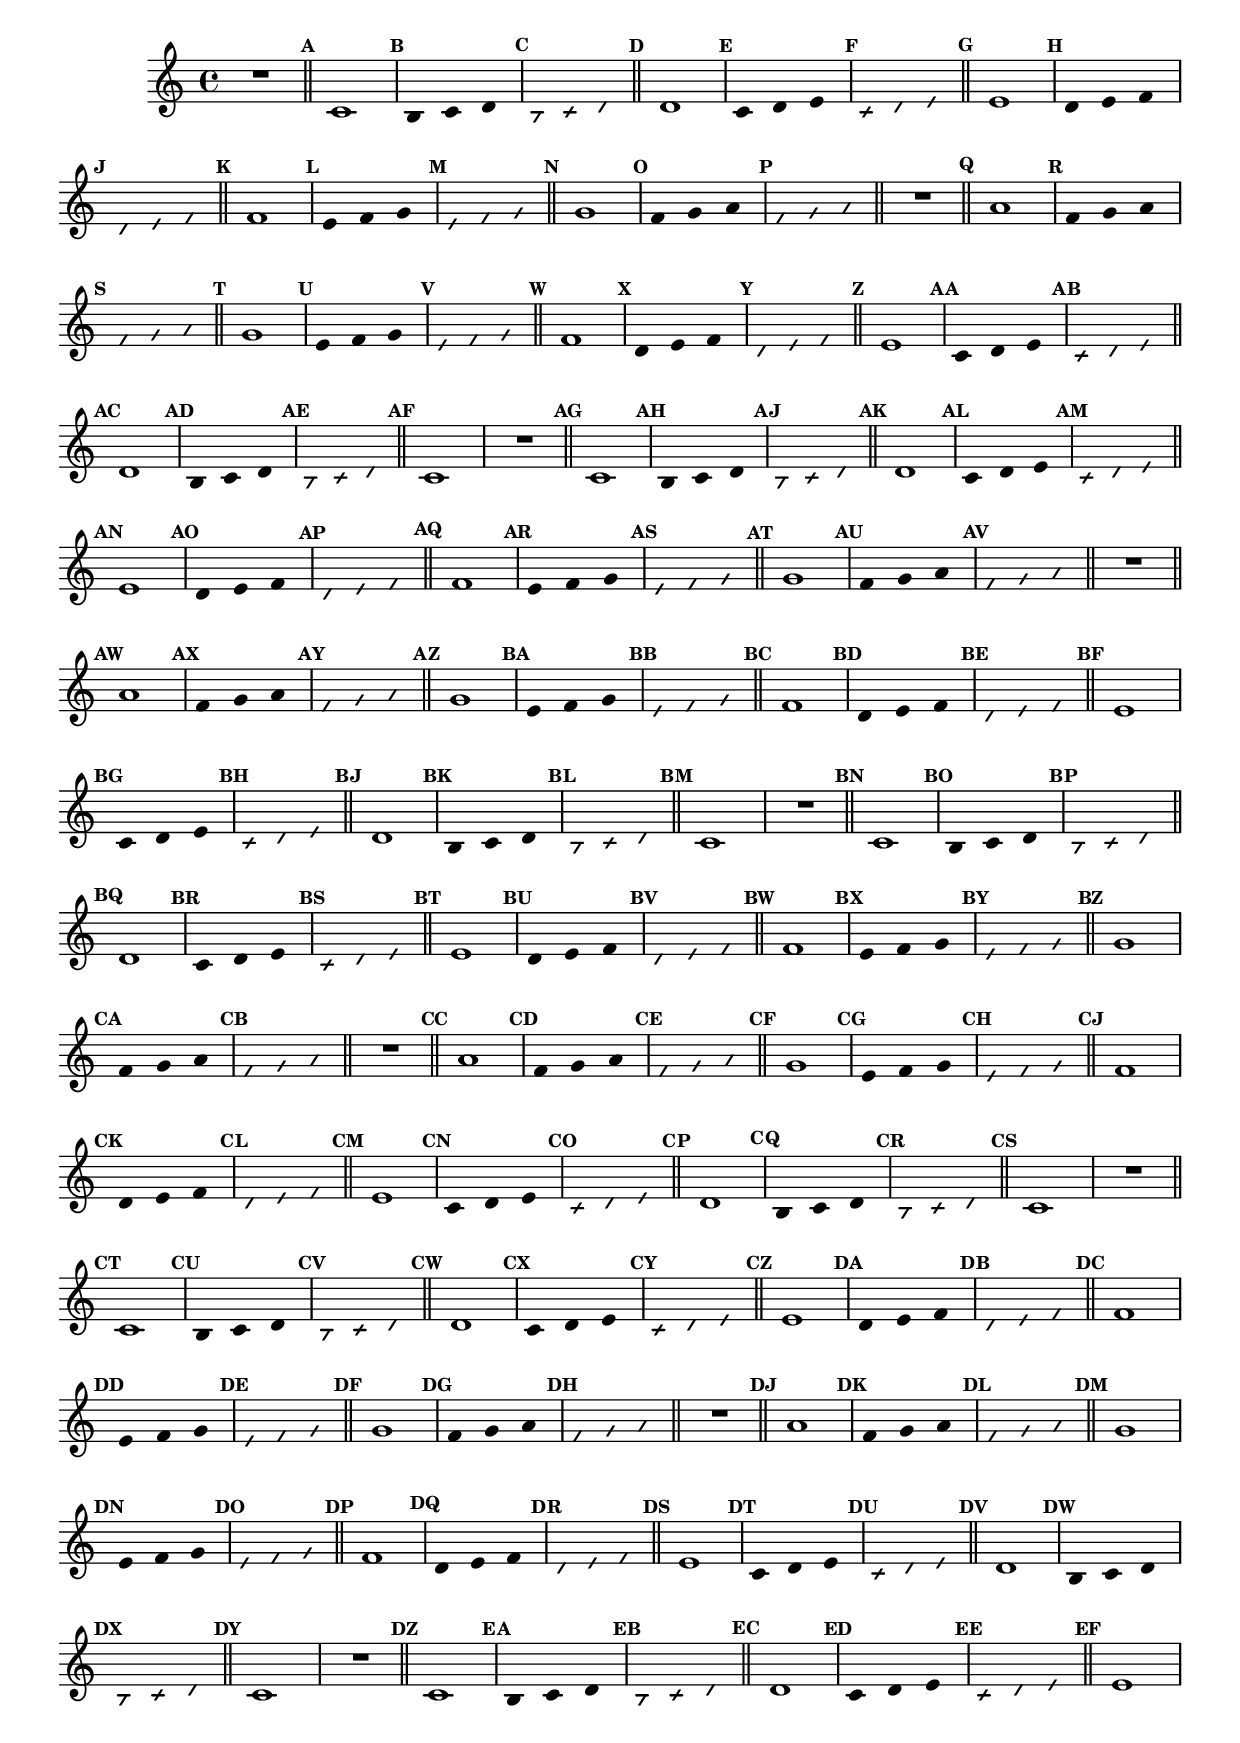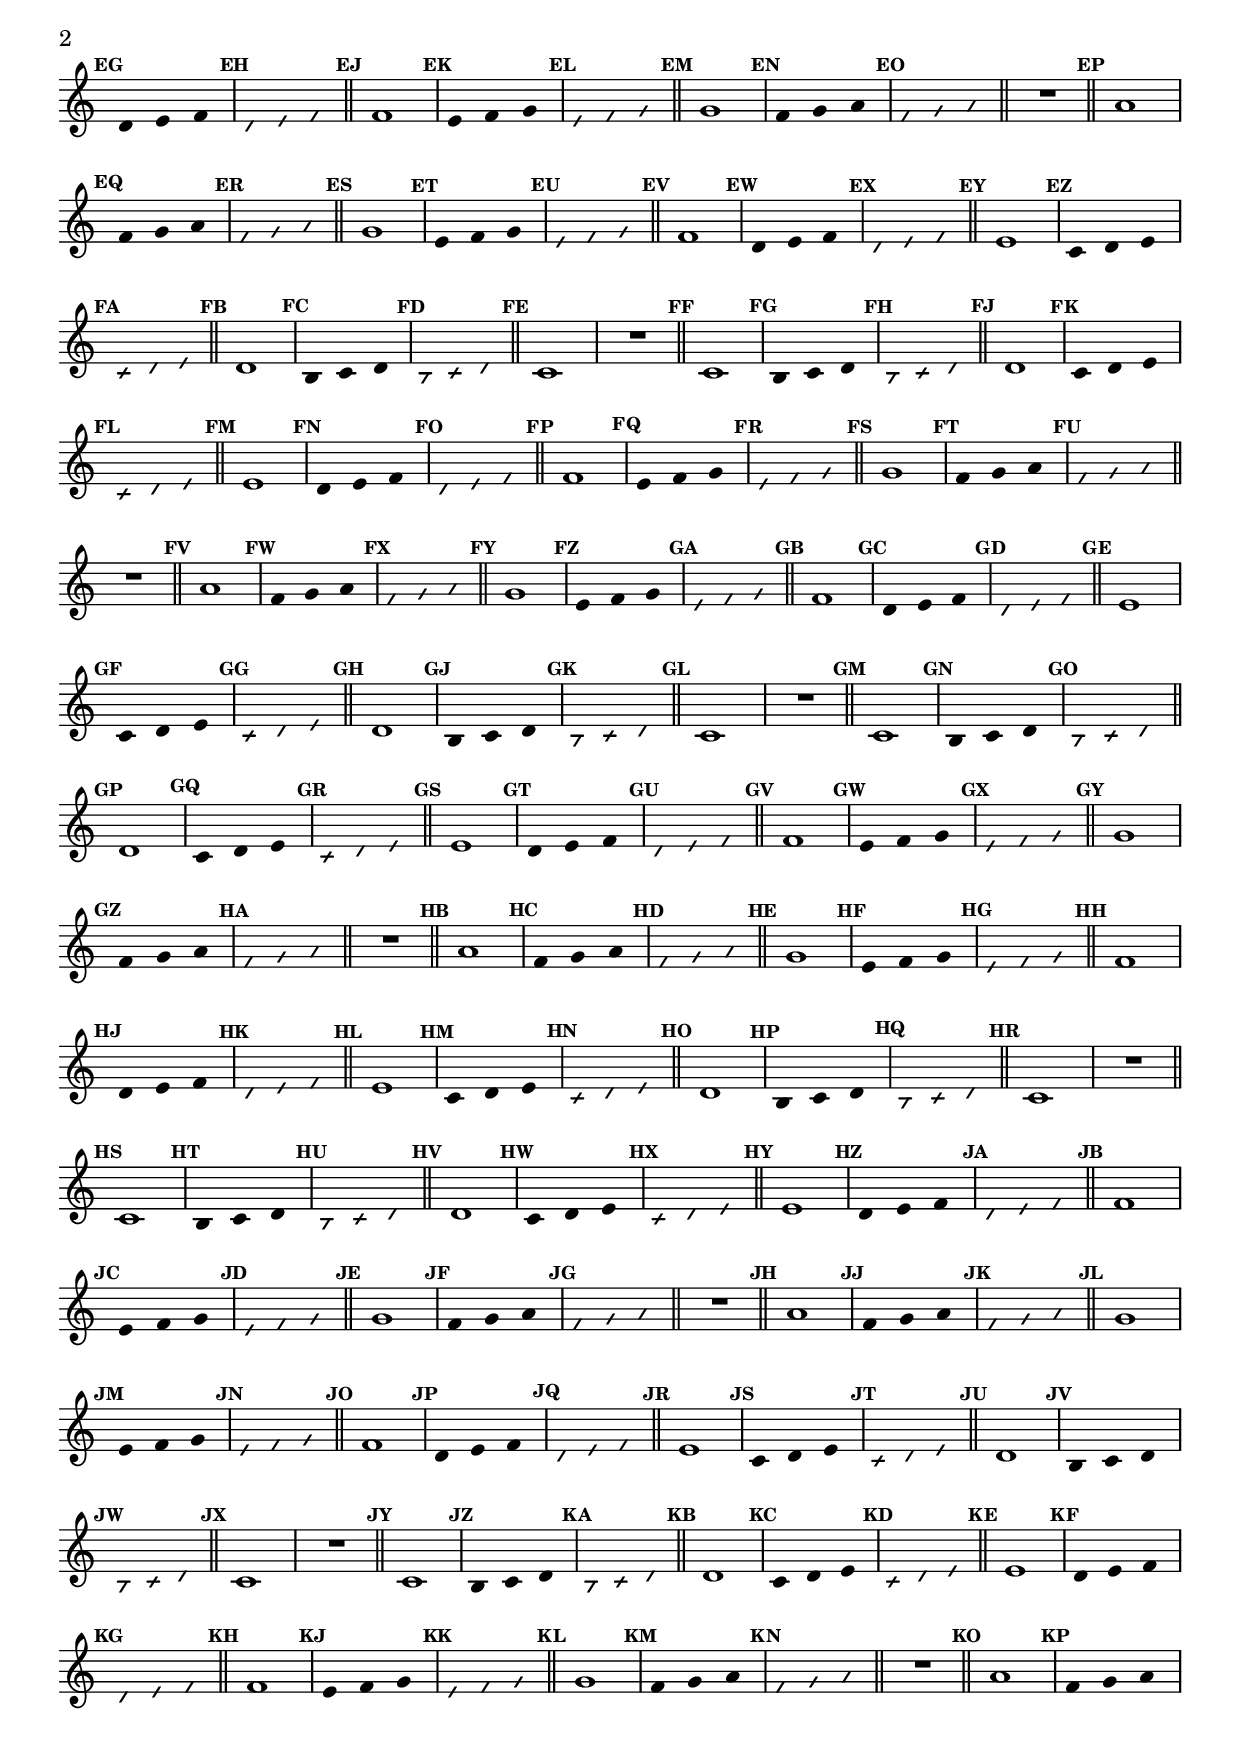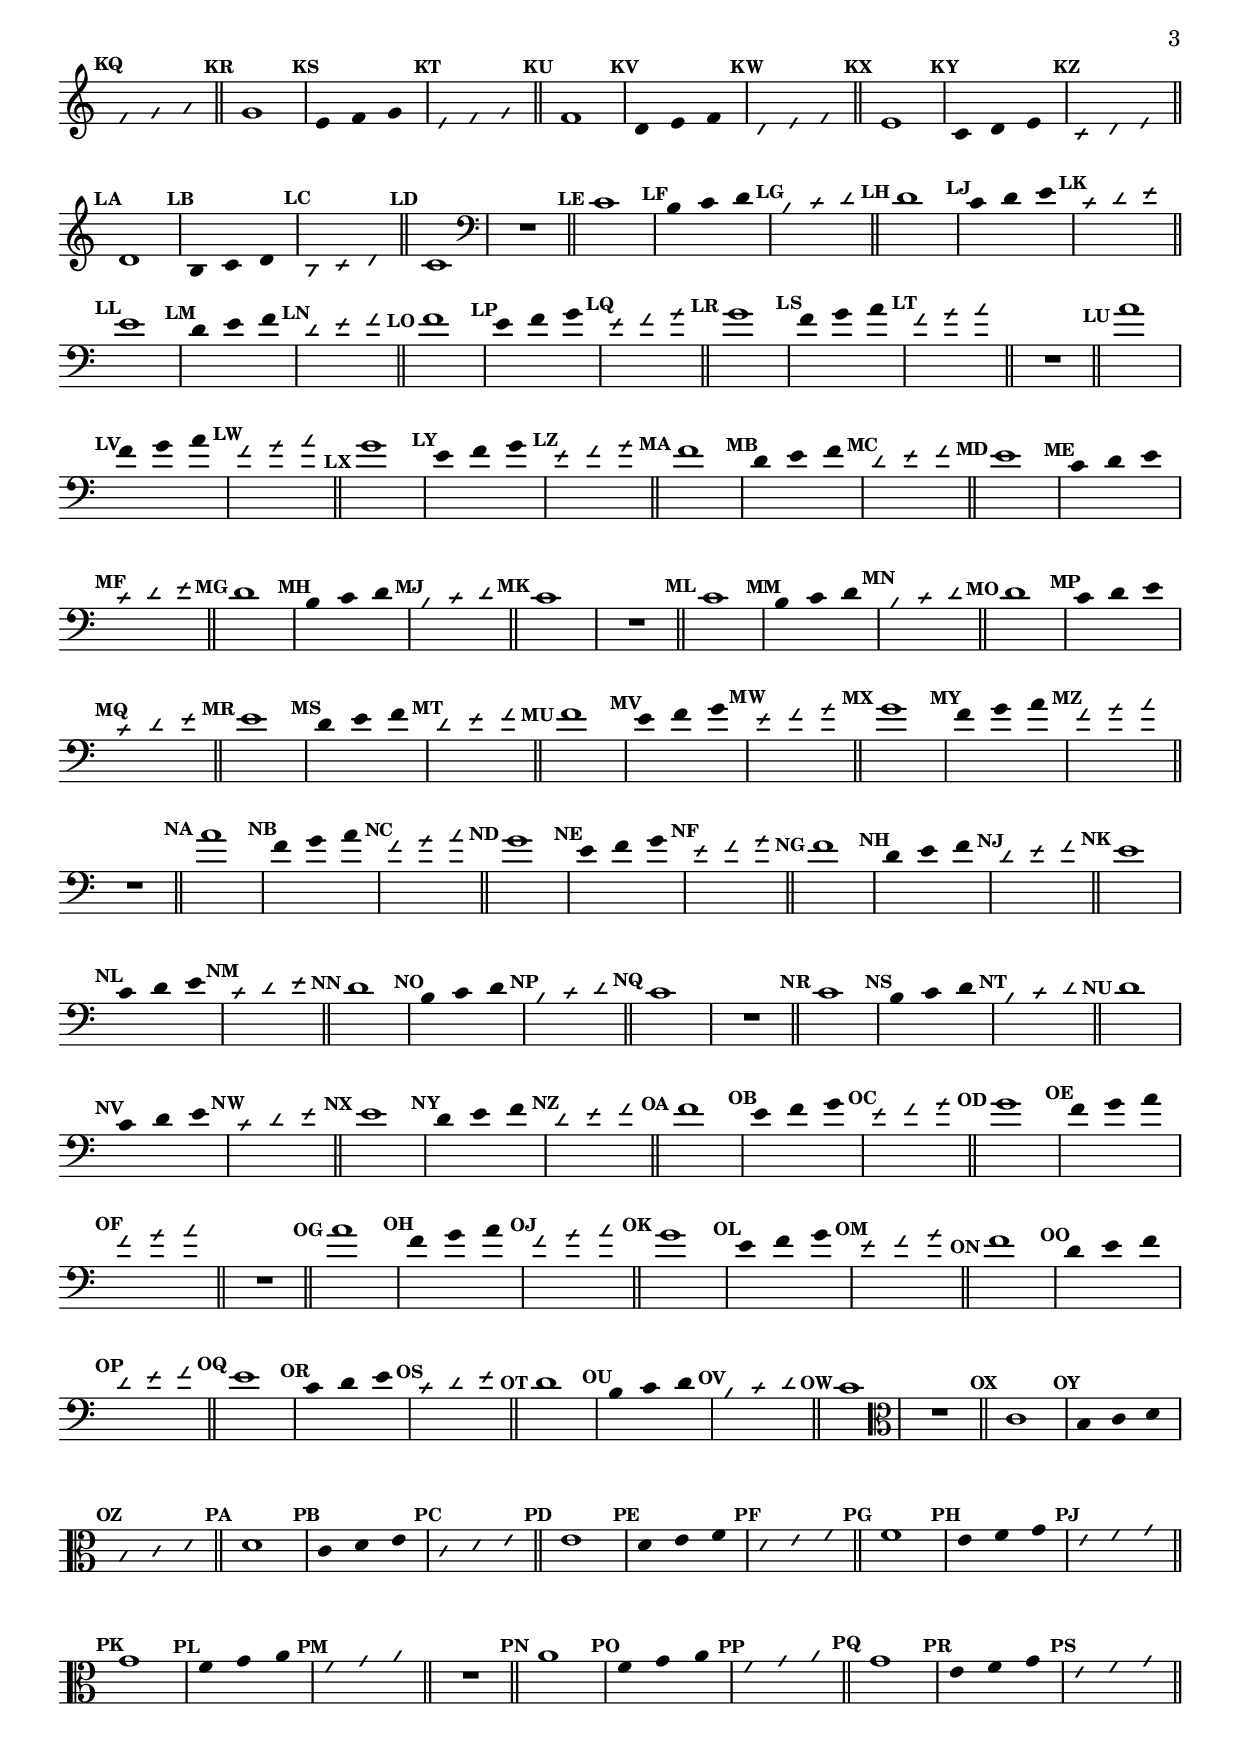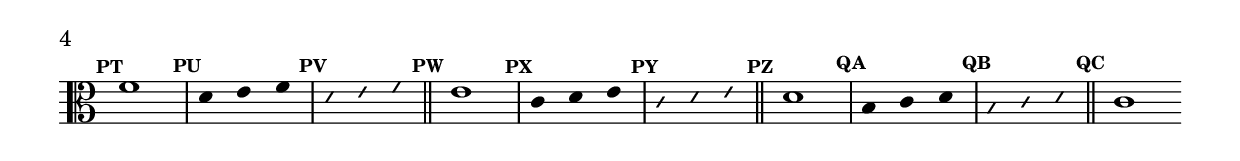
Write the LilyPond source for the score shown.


\version "2.16.0"

%\header { texidoc="28a - Aquecendo e Divertindo-se com 7 Notas" }


\relative c' {
  \override Staff.TimeSignature #'style = #'()
  \time 4/4 
  \override Score.BarNumber #'transparent = ##t
  \override Score.RehearsalMark #'font-size = #-2
                                %\override Score.RehearsalMark #'font-family = #'
  \set Score.markFormatter = #format-mark-numbers


                                % CLARINETE

  \tag #'cl {
    R1

    \bar "||"

    \mark \default c1
    \override Stem #'transparent = ##t
    \override Beam #'transparent = ##t
                                %\override Voice.NoteHead #'stencil = #ly:text-interface::print
                                %\override Voice.NoteHead #'text = #(make-musicglyph-markup "noteheads.s2")
    \mark \default b4*4/3 c d
    \override NoteHead #'style = #'slash
    \override NoteHead #'font-size = #-6
                                %\override Voice.NoteHead #'stencil = #ly:text-interface::print
                                %\override Voice.NoteHead #'text = #(make-musicglyph-markup "noteheads.s2slash")
    \mark \default b4*4/3 c d
    \revert NoteHead #'style
    \revert Stem #'transparent 
    \revert Beam #'transparent
    \revert NoteHead #'font-size
    \revert Voice.NoteHead #'stencil

    \revert Voice.NoteHead #'text
    \bar "||"


    \mark \default d1
    \override Stem #'transparent = ##t
    \override Beam #'transparent = ##t
    \override Voice.NoteHead #'stencil = #ly:text-interface::print
    \override Voice.NoteHead #'text = #(make-musicglyph-markup "noteheads.s2")
    \mark \default c4*4/3 d e
    \override NoteHead #'style = #'slash
    \override NoteHead #'font-size = #-6
    \override Voice.NoteHead #'stencil = #ly:text-interface::print
    \override Voice.NoteHead #'text = #(make-musicglyph-markup "noteheads.s2slash")
    \mark \default c4*4/3 d e
    \revert NoteHead #'style
    \revert Stem #'transparent 
    \revert Beam #'transparent
    \revert NoteHead #'font-size
    \revert Voice.NoteHead #'stencil

    \revert Voice.NoteHead #'text
    \bar "||"


    \mark \default e1
    \override Stem #'transparent = ##t
    \override Beam #'transparent = ##t
    \override Voice.NoteHead #'stencil = #ly:text-interface::print
    \override Voice.NoteHead #'text = #(make-musicglyph-markup "noteheads.s2")
    \mark \default d4*4/3 e f
    \override NoteHead #'style = #'slash
    \override NoteHead #'font-size = #-6
    \override Voice.NoteHead #'stencil = #ly:text-interface::print
    \override Voice.NoteHead #'text = #(make-musicglyph-markup "noteheads.s2slash")
    \mark \default d4*4/3 e f

    \revert NoteHead #'style
    \revert Stem #'transparent 
    \revert Beam #'transparent
    \revert NoteHead #'font-size
    \revert Voice.NoteHead #'stencil

    \revert Voice.NoteHead #'text
    \bar "||"

    \mark \default f1
    \override Stem #'transparent = ##t
    \override Beam #'transparent = ##t
    \override Voice.NoteHead #'stencil = #ly:text-interface::print
    \override Voice.NoteHead #'text = #(make-musicglyph-markup "noteheads.s2")
    \mark \default e4*4/3 f g
    \override NoteHead #'style = #'slash
    \override NoteHead #'font-size = #-6
    \override Voice.NoteHead #'stencil = #ly:text-interface::print
    \override Voice.NoteHead #'text = #(make-musicglyph-markup "noteheads.s2slash")
    \mark \default e4*4/3 f g
    \revert NoteHead #'style
    \revert Stem #'transparent 
    \revert Beam #'transparent
    \revert NoteHead #'font-size
    \revert Voice.NoteHead #'stencil

    \revert Voice.NoteHead #'text
    \bar "||"

    \mark \default g1
    \override Stem #'transparent = ##t
    \override Beam #'transparent = ##t
    \override Voice.NoteHead #'stencil = #ly:text-interface::print
    \override Voice.NoteHead #'text = #(make-musicglyph-markup "noteheads.s2")
    \mark \default f4*4/3 g a
    \override NoteHead #'style = #'slash
    \override NoteHead #'font-size = #-6
    \override Voice.NoteHead #'stencil = #ly:text-interface::print
    \override Voice.NoteHead #'text = #(make-musicglyph-markup "noteheads.s2slash")
    \mark \default f4*4/3 g a
    \revert NoteHead #'style
    \revert Stem #'transparent 
    \revert Beam #'transparent
    \revert NoteHead #'font-size
    \revert Voice.NoteHead #'stencil

    \revert Voice.NoteHead #'text
    \bar "||"

    R1
    \bar "||"

    \mark \default a1
    \override Stem #'transparent = ##t
    \override Beam #'transparent = ##t
    \override Voice.NoteHead #'stencil = #ly:text-interface::print
    \override Voice.NoteHead #'text = #(make-musicglyph-markup "noteheads.s2")
    \mark \default f4*4/3 g a
    \override NoteHead #'style = #'slash
    \override NoteHead #'font-size = #-6
    \override Voice.NoteHead #'stencil = #ly:text-interface::print
    \override Voice.NoteHead #'text = #(make-musicglyph-markup "noteheads.s2slash")
    \mark \default f4*4/3 g a
    \revert NoteHead #'style
    \revert Stem #'transparent 
    \revert Beam #'transparent
    \revert NoteHead #'font-size
    \revert Voice.NoteHead #'stencil

    \revert Voice.NoteHead #'text
    \bar "||"

    \mark \default g1
    \override Stem #'transparent = ##t
    \override Beam #'transparent = ##t
    \override Voice.NoteHead #'stencil = #ly:text-interface::print
    \override Voice.NoteHead #'text = #(make-musicglyph-markup "noteheads.s2")
    \mark \default e4*4/3 f g
    \override NoteHead #'style = #'slash
    \override NoteHead #'font-size = #-6
    \override Voice.NoteHead #'stencil = #ly:text-interface::print
    \override Voice.NoteHead #'text = #(make-musicglyph-markup "noteheads.s2slash")
    \mark \default e4*4/3 f g
    \revert NoteHead #'style
    \revert Stem #'transparent 
    \revert Beam #'transparent
    \revert NoteHead #'font-size
    \revert Voice.NoteHead #'stencil

    \revert Voice.NoteHead #'text
    \bar "||"

    \mark \default f1	
    \override Stem #'transparent = ##t
    \override Beam #'transparent = ##t
    \override Voice.NoteHead #'stencil = #ly:text-interface::print
    \override Voice.NoteHead #'text = #(make-musicglyph-markup "noteheads.s2")
    \mark \default d4*4/3 e f
    \override NoteHead #'style = #'slash
    \override NoteHead #'font-size = #-6
    \override Voice.NoteHead #'stencil = #ly:text-interface::print
    \override Voice.NoteHead #'text = #(make-musicglyph-markup "noteheads.s2slash")
    \mark \default d4*4/3 e f
    \revert NoteHead #'style
    \revert Stem #'transparent
    \revert Beam #'transparent
    \revert NoteHead #'font-size
    \revert Voice.NoteHead #'stencil

    \revert Voice.NoteHead #'text
    \bar "||"

    \mark \default e1
    \override Stem #'transparent = ##t
    \override Beam #'transparent = ##t
    \override Voice.NoteHead #'stencil = #ly:text-interface::print
    \override Voice.NoteHead #'text = #(make-musicglyph-markup "noteheads.s2")
    \mark \default c4*4/3 d e
    \override NoteHead #'style = #'slash
    \override NoteHead #'font-size = #-6
    \override Voice.NoteHead #'stencil = #ly:text-interface::print
    \override Voice.NoteHead #'text = #(make-musicglyph-markup "noteheads.s2slash")
    \mark \default c4*4/3 d e
    \revert NoteHead #'style
    \revert Stem #'transparent 
    \revert Beam #'transparent
    \revert NoteHead #'font-size
    \revert Voice.NoteHead #'stencil

    \revert Voice.NoteHead #'text
    \bar "||"

    \mark \default d1
    \override Stem #'transparent = ##t
    \override Beam #'transparent = ##t
    \override Voice.NoteHead #'stencil = #ly:text-interface::print
    \override Voice.NoteHead #'text = #(make-musicglyph-markup "noteheads.s2")
    \mark \default b4*4/3 c d
    \override NoteHead #'style = #'slash
    \override NoteHead #'font-size = #-6
    \override Voice.NoteHead #'stencil = #ly:text-interface::print
    \override Voice.NoteHead #'text = #(make-musicglyph-markup "noteheads.s2slash")
    \mark \default b4*4/3 c d
    \revert NoteHead #'style
    \revert Stem #'transparent 
    \revert Beam #'transparent
    \revert NoteHead #'font-size
    \revert Voice.NoteHead #'stencil

    \revert Voice.NoteHead #'text
    \bar "||"

    \mark \default c1

  }

                                % FLAUTA

  \tag #'fl {
    R1

    \bar "||"

    \mark \default c1
    \override Stem #'transparent = ##t
    \override Beam #'transparent = ##t
                                %\override Voice.NoteHead #'stencil = #ly:text-interface::print
                                %\override Voice.NoteHead #'text = #(make-musicglyph-markup "noteheads.s2")
    \mark \default b4*4/3 c d

    \override NoteHead #'style = #'slash
    \override NoteHead #'font-size = #-6
                                %\override Voice.NoteHead #'stencil = #ly:text-interface::print
                                %\override Voice.NoteHead #'text = #(make-musicglyph-markup "noteheads.s2slash")
    \mark \default b4*4/3 c d
    \revert NoteHead #'style
    \revert Stem #'transparent 
    \revert Beam #'transparent
    \revert NoteHead #'font-size
    \revert Voice.NoteHead #'stencil

    \revert Voice.NoteHead #'text
    \bar "||"


    \mark \default d1
    \override Stem #'transparent = ##t
    \override Beam #'transparent = ##t
    \override Voice.NoteHead #'stencil = #ly:text-interface::print
    \override Voice.NoteHead #'text = #(make-musicglyph-markup "noteheads.s2")
    \mark \default c4*4/3 d e
    \override NoteHead #'style = #'slash
    \override NoteHead #'font-size = #-6
    \override Voice.NoteHead #'stencil = #ly:text-interface::print
    \override Voice.NoteHead #'text = #(make-musicglyph-markup "noteheads.s2slash")
    \mark \default c4*4/3 d e
    \revert NoteHead #'style
    \revert Stem #'transparent 
    \revert Beam #'transparent
    \revert NoteHead #'font-size
    \revert Voice.NoteHead #'stencil

    \revert Voice.NoteHead #'text
    \bar "||"


    \mark \default e1
    \override Stem #'transparent = ##t
    \override Beam #'transparent = ##t
    \override Voice.NoteHead #'stencil = #ly:text-interface::print
    \override Voice.NoteHead #'text = #(make-musicglyph-markup "noteheads.s2")
    \mark \default d4*4/3 e f
    \override NoteHead #'style = #'slash
    \override NoteHead #'font-size = #-6
    \override Voice.NoteHead #'stencil = #ly:text-interface::print
    \override Voice.NoteHead #'text = #(make-musicglyph-markup "noteheads.s2slash")
    \mark \default d4*4/3 e f

    \revert NoteHead #'style
    \revert Stem #'transparent 
    \revert Beam #'transparent
    \revert NoteHead #'font-size
    \revert Voice.NoteHead #'stencil

    \revert Voice.NoteHead #'text
    \bar "||"

    \mark \default f1
    \override Stem #'transparent = ##t
    \override Beam #'transparent = ##t
    \override Voice.NoteHead #'stencil = #ly:text-interface::print
    \override Voice.NoteHead #'text = #(make-musicglyph-markup "noteheads.s2")
    \mark \default e4*4/3 f g
    \override NoteHead #'style = #'slash
    \override NoteHead #'font-size = #-6
    \override Voice.NoteHead #'stencil = #ly:text-interface::print
    \override Voice.NoteHead #'text = #(make-musicglyph-markup "noteheads.s2slash")
    \mark \default e4*4/3 f g
    \revert NoteHead #'style
    \revert Stem #'transparent 
    \revert Beam #'transparent
    \revert NoteHead #'font-size
    \revert Voice.NoteHead #'stencil

    \revert Voice.NoteHead #'text
    \bar "||"

    \mark \default g1
    \override Stem #'transparent = ##t
    \override Beam #'transparent = ##t
    \override Voice.NoteHead #'stencil = #ly:text-interface::print
    \override Voice.NoteHead #'text = #(make-musicglyph-markup "noteheads.s2")
    \mark \default f4*4/3 g a
    \override NoteHead #'style = #'slash
    \override NoteHead #'font-size = #-6
    \override Voice.NoteHead #'stencil = #ly:text-interface::print
    \override Voice.NoteHead #'text = #(make-musicglyph-markup "noteheads.s2slash")
    \mark \default f4*4/3 g a
    \revert NoteHead #'style
    \revert Stem #'transparent 
    \revert Beam #'transparent
    \revert NoteHead #'font-size
    \revert Voice.NoteHead #'stencil

    \revert Voice.NoteHead #'text
    \bar "||"

    R1
    \bar "||"

    \mark \default a1
    \override Stem #'transparent = ##t
    \override Beam #'transparent = ##t
    \override Voice.NoteHead #'stencil = #ly:text-interface::print
    \override Voice.NoteHead #'text = #(make-musicglyph-markup "noteheads.s2")
    \mark \default f4*4/3 g a
    \override NoteHead #'style = #'slash
    \override NoteHead #'font-size = #-6
    \override Voice.NoteHead #'stencil = #ly:text-interface::print
    \override Voice.NoteHead #'text = #(make-musicglyph-markup "noteheads.s2slash")
    \mark \default f4*4/3 g a
    \revert NoteHead #'style
    \revert Stem #'transparent 
    \revert Beam #'transparent
    \revert NoteHead #'font-size
    \revert Voice.NoteHead #'stencil

    \revert Voice.NoteHead #'text
    \bar "||"

    \mark \default g1
    \override Stem #'transparent = ##t
    \override Beam #'transparent = ##t
    \override Voice.NoteHead #'stencil = #ly:text-interface::print
    \override Voice.NoteHead #'text = #(make-musicglyph-markup "noteheads.s2")
    \mark \default e4*4/3 f g
    \override NoteHead #'style = #'slash
    \override NoteHead #'font-size = #-6
    \override Voice.NoteHead #'stencil = #ly:text-interface::print
    \override Voice.NoteHead #'text = #(make-musicglyph-markup "noteheads.s2slash")
    \mark \default e4*4/3 f g
    \revert NoteHead #'style
    \revert Stem #'transparent 
    \revert Beam #'transparent
    \revert NoteHead #'font-size
    \revert Voice.NoteHead #'stencil

    \revert Voice.NoteHead #'text
    \bar "||"

    \mark \default f1	
    \override Stem #'transparent = ##t
    \override Beam #'transparent = ##t
    \override Voice.NoteHead #'stencil = #ly:text-interface::print
    \override Voice.NoteHead #'text = #(make-musicglyph-markup "noteheads.s2")
    \mark \default d4*4/3 e f
    \override NoteHead #'style = #'slash
    \override NoteHead #'font-size = #-6
    \override Voice.NoteHead #'stencil = #ly:text-interface::print
    \override Voice.NoteHead #'text = #(make-musicglyph-markup "noteheads.s2slash")
    \mark \default d4*4/3 e f
    \revert NoteHead #'style
    \revert Stem #'transparent
    \revert Beam #'transparent
    \revert NoteHead #'font-size
    \revert Voice.NoteHead #'stencil

    \revert Voice.NoteHead #'text
    \bar "||"

    \mark \default e1
    \override Stem #'transparent = ##t
    \override Beam #'transparent = ##t
    \override Voice.NoteHead #'stencil = #ly:text-interface::print
    \override Voice.NoteHead #'text = #(make-musicglyph-markup "noteheads.s2")
    \mark \default c4*4/3 d e
    \override NoteHead #'style = #'slash
    \override NoteHead #'font-size = #-6
    \override Voice.NoteHead #'stencil = #ly:text-interface::print
    \override Voice.NoteHead #'text = #(make-musicglyph-markup "noteheads.s2slash")
    \mark \default c4*4/3 d e
    \revert NoteHead #'style
    \revert Stem #'transparent 
    \revert Beam #'transparent
    \revert NoteHead #'font-size
    \revert Voice.NoteHead #'stencil

    \revert Voice.NoteHead #'text
    \bar "||"

    \mark \default d1
    \override Stem #'transparent = ##t
    \override Beam #'transparent = ##t
    \override Voice.NoteHead #'stencil = #ly:text-interface::print
    \override Voice.NoteHead #'text = #(make-musicglyph-markup "noteheads.s2")
    \mark \default b4*4/3 c d
    \override NoteHead #'style = #'slash
    \override NoteHead #'font-size = #-6
    \override Voice.NoteHead #'stencil = #ly:text-interface::print
    \override Voice.NoteHead #'text = #(make-musicglyph-markup "noteheads.s2slash")
    \mark \default b4*4/3 c d
    \revert NoteHead #'style
    \revert Stem #'transparent 
    \revert Beam #'transparent
    \revert NoteHead #'font-size
    \revert Voice.NoteHead #'stencil

    \revert Voice.NoteHead #'text
    \bar "||"

    \mark \default c1

  }

                                % OBOÉ

  \tag #'ob {
    R1

    \bar "||"

    \mark \default c1
    \override Stem #'transparent = ##t
    \override Beam #'transparent = ##t
                                %\override Voice.NoteHead #'stencil = #ly:text-interface::print
                                %\override Voice.NoteHead #'text = #(make-musicglyph-markup "noteheads.s2")
    \mark \default b4*4/3 c d

    \override NoteHead #'style = #'slash
    \override NoteHead #'font-size = #-6
                                %\override Voice.NoteHead #'stencil = #ly:text-interface::print
                                %\override Voice.NoteHead #'text = #(make-musicglyph-markup "noteheads.s2slash")
    \mark \default b4*4/3 c d
    \revert NoteHead #'style
    \revert Stem #'transparent 
    \revert Beam #'transparent
    \revert NoteHead #'font-size
    \revert Voice.NoteHead #'stencil

    \revert Voice.NoteHead #'text
    \bar "||"


    \mark \default d1
    \override Stem #'transparent = ##t
    \override Beam #'transparent = ##t
    \override Voice.NoteHead #'stencil = #ly:text-interface::print
    \override Voice.NoteHead #'text = #(make-musicglyph-markup "noteheads.s2")
    \mark \default c4*4/3 d e
    \override NoteHead #'style = #'slash
    \override NoteHead #'font-size = #-6
    \override Voice.NoteHead #'stencil = #ly:text-interface::print
    \override Voice.NoteHead #'text = #(make-musicglyph-markup "noteheads.s2slash")
    \mark \default c4*4/3 d e
    \revert NoteHead #'style
    \revert Stem #'transparent 
    \revert Beam #'transparent
    \revert NoteHead #'font-size
    \revert Voice.NoteHead #'stencil

    \revert Voice.NoteHead #'text
    \bar "||"


    \mark \default e1
    \override Stem #'transparent = ##t
    \override Beam #'transparent = ##t
    \override Voice.NoteHead #'stencil = #ly:text-interface::print
    \override Voice.NoteHead #'text = #(make-musicglyph-markup "noteheads.s2")
    \mark \default d4*4/3 e f
    \override NoteHead #'style = #'slash
    \override NoteHead #'font-size = #-6
    \override Voice.NoteHead #'stencil = #ly:text-interface::print
    \override Voice.NoteHead #'text = #(make-musicglyph-markup "noteheads.s2slash")
    \mark \default d4*4/3 e f

    \revert NoteHead #'style
    \revert Stem #'transparent 
    \revert Beam #'transparent
    \revert NoteHead #'font-size
    \revert Voice.NoteHead #'stencil

    \revert Voice.NoteHead #'text
    \bar "||"

    \mark \default f1
    \override Stem #'transparent = ##t
    \override Beam #'transparent = ##t
    \override Voice.NoteHead #'stencil = #ly:text-interface::print
    \override Voice.NoteHead #'text = #(make-musicglyph-markup "noteheads.s2")
    \mark \default e4*4/3 f g
    \override NoteHead #'style = #'slash
    \override NoteHead #'font-size = #-6
    \override Voice.NoteHead #'stencil = #ly:text-interface::print
    \override Voice.NoteHead #'text = #(make-musicglyph-markup "noteheads.s2slash")
    \mark \default e4*4/3 f g
    \revert NoteHead #'style
    \revert Stem #'transparent 
    \revert Beam #'transparent
    \revert NoteHead #'font-size
    \revert Voice.NoteHead #'stencil

    \revert Voice.NoteHead #'text
    \bar "||"

    \mark \default g1
    \override Stem #'transparent = ##t
    \override Beam #'transparent = ##t
    \override Voice.NoteHead #'stencil = #ly:text-interface::print
    \override Voice.NoteHead #'text = #(make-musicglyph-markup "noteheads.s2")
    \mark \default f4*4/3 g a
    \override NoteHead #'style = #'slash
    \override NoteHead #'font-size = #-6
    \override Voice.NoteHead #'stencil = #ly:text-interface::print
    \override Voice.NoteHead #'text = #(make-musicglyph-markup "noteheads.s2slash")
    \mark \default f4*4/3 g a
    \revert NoteHead #'style
    \revert Stem #'transparent 
    \revert Beam #'transparent
    \revert NoteHead #'font-size
    \revert Voice.NoteHead #'stencil

    \revert Voice.NoteHead #'text
    \bar "||"

    R1
    \bar "||"

    \mark \default a1
    \override Stem #'transparent = ##t
    \override Beam #'transparent = ##t
    \override Voice.NoteHead #'stencil = #ly:text-interface::print
    \override Voice.NoteHead #'text = #(make-musicglyph-markup "noteheads.s2")
    \mark \default f4*4/3 g a
    \override NoteHead #'style = #'slash
    \override NoteHead #'font-size = #-6
    \override Voice.NoteHead #'stencil = #ly:text-interface::print
    \override Voice.NoteHead #'text = #(make-musicglyph-markup "noteheads.s2slash")
    \mark \default f4*4/3 g a
    \revert NoteHead #'style
    \revert Stem #'transparent 
    \revert Beam #'transparent
    \revert NoteHead #'font-size
    \revert Voice.NoteHead #'stencil

    \revert Voice.NoteHead #'text
    \bar "||"

    \mark \default g1
    \override Stem #'transparent = ##t
    \override Beam #'transparent = ##t
    \override Voice.NoteHead #'stencil = #ly:text-interface::print
    \override Voice.NoteHead #'text = #(make-musicglyph-markup "noteheads.s2")
    \mark \default e4*4/3 f g
    \override NoteHead #'style = #'slash
    \override NoteHead #'font-size = #-6
    \override Voice.NoteHead #'stencil = #ly:text-interface::print
    \override Voice.NoteHead #'text = #(make-musicglyph-markup "noteheads.s2slash")
    \mark \default e4*4/3 f g
    \revert NoteHead #'style
    \revert Stem #'transparent 
    \revert Beam #'transparent
    \revert NoteHead #'font-size
    \revert Voice.NoteHead #'stencil

    \revert Voice.NoteHead #'text
    \bar "||"

    \mark \default f1	
    \override Stem #'transparent = ##t
    \override Beam #'transparent = ##t
    \override Voice.NoteHead #'stencil = #ly:text-interface::print
    \override Voice.NoteHead #'text = #(make-musicglyph-markup "noteheads.s2")
    \mark \default d4*4/3 e f
    \override NoteHead #'style = #'slash
    \override NoteHead #'font-size = #-6
    \override Voice.NoteHead #'stencil = #ly:text-interface::print
    \override Voice.NoteHead #'text = #(make-musicglyph-markup "noteheads.s2slash")
    \mark \default d4*4/3 e f
    \revert NoteHead #'style
    \revert Stem #'transparent
    \revert Beam #'transparent
    \revert NoteHead #'font-size
    \revert Voice.NoteHead #'stencil

    \revert Voice.NoteHead #'text
    \bar "||"

    \mark \default e1
    \override Stem #'transparent = ##t
    \override Beam #'transparent = ##t
    \override Voice.NoteHead #'stencil = #ly:text-interface::print
    \override Voice.NoteHead #'text = #(make-musicglyph-markup "noteheads.s2")
    \mark \default c4*4/3 d e
    \override NoteHead #'style = #'slash
    \override NoteHead #'font-size = #-6
    \override Voice.NoteHead #'stencil = #ly:text-interface::print
    \override Voice.NoteHead #'text = #(make-musicglyph-markup "noteheads.s2slash")
    \mark \default c4*4/3 d e
    \revert NoteHead #'style
    \revert Stem #'transparent 
    \revert Beam #'transparent
    \revert NoteHead #'font-size
    \revert Voice.NoteHead #'stencil

    \revert Voice.NoteHead #'text
    \bar "||"

    \mark \default d1
    \override Stem #'transparent = ##t
    \override Beam #'transparent = ##t
    \override Voice.NoteHead #'stencil = #ly:text-interface::print
    \override Voice.NoteHead #'text = #(make-musicglyph-markup "noteheads.s2")
    \mark \default b4*4/3 c d
    \override NoteHead #'style = #'slash
    \override NoteHead #'font-size = #-6
    \override Voice.NoteHead #'stencil = #ly:text-interface::print
    \override Voice.NoteHead #'text = #(make-musicglyph-markup "noteheads.s2slash")
    \mark \default b4*4/3 c d
    \revert NoteHead #'style
    \revert Stem #'transparent 
    \revert Beam #'transparent
    \revert NoteHead #'font-size
    \revert Voice.NoteHead #'stencil

    \revert Voice.NoteHead #'text
    \bar "||"

    \mark \default c1

  }

                                % SAX ALTO

  \tag #'saxa {
    R1

    \bar "||"

    \mark \default c1
    \override Stem #'transparent = ##t
    \override Beam #'transparent = ##t
                                %\override Voice.NoteHead #'stencil = #ly:text-interface::print
                                %\override Voice.NoteHead #'text = #(make-musicglyph-markup "noteheads.s2")
    \mark \default b4*4/3 c d

    \override NoteHead #'style = #'slash
    \override NoteHead #'font-size = #-6
                                %\override Voice.NoteHead #'stencil = #ly:text-interface::print
                                %\override Voice.NoteHead #'text = #(make-musicglyph-markup "noteheads.s2slash")
    \mark \default b4*4/3 c d
    \revert NoteHead #'style
    \revert Stem #'transparent 
    \revert Beam #'transparent
    \revert NoteHead #'font-size
    \revert Voice.NoteHead #'stencil

    \revert Voice.NoteHead #'text
    \bar "||"


    \mark \default d1
    \override Stem #'transparent = ##t
    \override Beam #'transparent = ##t
    \override Voice.NoteHead #'stencil = #ly:text-interface::print
    \override Voice.NoteHead #'text = #(make-musicglyph-markup "noteheads.s2")
    \mark \default c4*4/3 d e
    \override NoteHead #'style = #'slash
    \override NoteHead #'font-size = #-6
    \override Voice.NoteHead #'stencil = #ly:text-interface::print
    \override Voice.NoteHead #'text = #(make-musicglyph-markup "noteheads.s2slash")
    \mark \default c4*4/3 d e
    \revert NoteHead #'style
    \revert Stem #'transparent 
    \revert Beam #'transparent
    \revert NoteHead #'font-size
    \revert Voice.NoteHead #'stencil

    \revert Voice.NoteHead #'text
    \bar "||"


    \mark \default e1
    \override Stem #'transparent = ##t
    \override Beam #'transparent = ##t
    \override Voice.NoteHead #'stencil = #ly:text-interface::print
    \override Voice.NoteHead #'text = #(make-musicglyph-markup "noteheads.s2")
    \mark \default d4*4/3 e f
    \override NoteHead #'style = #'slash
    \override NoteHead #'font-size = #-6
    \override Voice.NoteHead #'stencil = #ly:text-interface::print
    \override Voice.NoteHead #'text = #(make-musicglyph-markup "noteheads.s2slash")
    \mark \default d4*4/3 e f

    \revert NoteHead #'style
    \revert Stem #'transparent 
    \revert Beam #'transparent
    \revert NoteHead #'font-size
    \revert Voice.NoteHead #'stencil

    \revert Voice.NoteHead #'text
    \bar "||"

    \mark \default f1
    \override Stem #'transparent = ##t
    \override Beam #'transparent = ##t
    \override Voice.NoteHead #'stencil = #ly:text-interface::print
    \override Voice.NoteHead #'text = #(make-musicglyph-markup "noteheads.s2")
    \mark \default e4*4/3 f g
    \override NoteHead #'style = #'slash
    \override NoteHead #'font-size = #-6
    \override Voice.NoteHead #'stencil = #ly:text-interface::print
    \override Voice.NoteHead #'text = #(make-musicglyph-markup "noteheads.s2slash")
    \mark \default e4*4/3 f g
    \revert NoteHead #'style
    \revert Stem #'transparent 
    \revert Beam #'transparent
    \revert NoteHead #'font-size
    \revert Voice.NoteHead #'stencil

    \revert Voice.NoteHead #'text
    \bar "||"

    \mark \default g1
    \override Stem #'transparent = ##t
    \override Beam #'transparent = ##t
    \override Voice.NoteHead #'stencil = #ly:text-interface::print
    \override Voice.NoteHead #'text = #(make-musicglyph-markup "noteheads.s2")
    \mark \default f4*4/3 g a
    \override NoteHead #'style = #'slash
    \override NoteHead #'font-size = #-6
    \override Voice.NoteHead #'stencil = #ly:text-interface::print
    \override Voice.NoteHead #'text = #(make-musicglyph-markup "noteheads.s2slash")
    \mark \default f4*4/3 g a
    \revert NoteHead #'style
    \revert Stem #'transparent 
    \revert Beam #'transparent
    \revert NoteHead #'font-size
    \revert Voice.NoteHead #'stencil

    \revert Voice.NoteHead #'text
    \bar "||"

    R1
    \bar "||"

    \mark \default a1
    \override Stem #'transparent = ##t
    \override Beam #'transparent = ##t
    \override Voice.NoteHead #'stencil = #ly:text-interface::print
    \override Voice.NoteHead #'text = #(make-musicglyph-markup "noteheads.s2")
    \mark \default f4*4/3 g a
    \override NoteHead #'style = #'slash
    \override NoteHead #'font-size = #-6
    \override Voice.NoteHead #'stencil = #ly:text-interface::print
    \override Voice.NoteHead #'text = #(make-musicglyph-markup "noteheads.s2slash")
    \mark \default f4*4/3 g a
    \revert NoteHead #'style
    \revert Stem #'transparent 
    \revert Beam #'transparent
    \revert NoteHead #'font-size
    \revert Voice.NoteHead #'stencil

    \revert Voice.NoteHead #'text
    \bar "||"

    \mark \default g1
    \override Stem #'transparent = ##t
    \override Beam #'transparent = ##t
    \override Voice.NoteHead #'stencil = #ly:text-interface::print
    \override Voice.NoteHead #'text = #(make-musicglyph-markup "noteheads.s2")
    \mark \default e4*4/3 f g
    \override NoteHead #'style = #'slash
    \override NoteHead #'font-size = #-6
    \override Voice.NoteHead #'stencil = #ly:text-interface::print
    \override Voice.NoteHead #'text = #(make-musicglyph-markup "noteheads.s2slash")
    \mark \default e4*4/3 f g
    \revert NoteHead #'style
    \revert Stem #'transparent 
    \revert Beam #'transparent
    \revert NoteHead #'font-size
    \revert Voice.NoteHead #'stencil

    \revert Voice.NoteHead #'text
    \bar "||"

    \mark \default f1	
    \override Stem #'transparent = ##t
    \override Beam #'transparent = ##t
    \override Voice.NoteHead #'stencil = #ly:text-interface::print
    \override Voice.NoteHead #'text = #(make-musicglyph-markup "noteheads.s2")
    \mark \default d4*4/3 e f
    \override NoteHead #'style = #'slash
    \override NoteHead #'font-size = #-6
    \override Voice.NoteHead #'stencil = #ly:text-interface::print
    \override Voice.NoteHead #'text = #(make-musicglyph-markup "noteheads.s2slash")
    \mark \default d4*4/3 e f
    \revert NoteHead #'style
    \revert Stem #'transparent
    \revert Beam #'transparent
    \revert NoteHead #'font-size
    \revert Voice.NoteHead #'stencil

    \revert Voice.NoteHead #'text
    \bar "||"

    \mark \default e1
    \override Stem #'transparent = ##t
    \override Beam #'transparent = ##t
    \override Voice.NoteHead #'stencil = #ly:text-interface::print
    \override Voice.NoteHead #'text = #(make-musicglyph-markup "noteheads.s2")
    \mark \default c4*4/3 d e
    \override NoteHead #'style = #'slash
    \override NoteHead #'font-size = #-6
    \override Voice.NoteHead #'stencil = #ly:text-interface::print
    \override Voice.NoteHead #'text = #(make-musicglyph-markup "noteheads.s2slash")
    \mark \default c4*4/3 d e
    \revert NoteHead #'style
    \revert Stem #'transparent 
    \revert Beam #'transparent
    \revert NoteHead #'font-size
    \revert Voice.NoteHead #'stencil

    \revert Voice.NoteHead #'text
    \bar "||"

    \mark \default d1
    \override Stem #'transparent = ##t
    \override Beam #'transparent = ##t
    \override Voice.NoteHead #'stencil = #ly:text-interface::print
    \override Voice.NoteHead #'text = #(make-musicglyph-markup "noteheads.s2")
    \mark \default b4*4/3 c d
    \override NoteHead #'style = #'slash
    \override NoteHead #'font-size = #-6
    \override Voice.NoteHead #'stencil = #ly:text-interface::print
    \override Voice.NoteHead #'text = #(make-musicglyph-markup "noteheads.s2slash")
    \mark \default b4*4/3 c d
    \revert NoteHead #'style
    \revert Stem #'transparent 
    \revert Beam #'transparent
    \revert NoteHead #'font-size
    \revert Voice.NoteHead #'stencil

    \revert Voice.NoteHead #'text
    \bar "||"

    \mark \default c1

  }

                                % SAX TENOR

  \tag #'saxt {
    R1

    \bar "||"

    \mark \default c1
    \override Stem #'transparent = ##t
    \override Beam #'transparent = ##t
                                %\override Voice.NoteHead #'stencil = #ly:text-interface::print
                                %\override Voice.NoteHead #'text = #(make-musicglyph-markup "noteheads.s2")
    \mark \default b4*4/3 c d

    \override NoteHead #'style = #'slash
    \override NoteHead #'font-size = #-6
                                %\override Voice.NoteHead #'stencil = #ly:text-interface::print
                                %\override Voice.NoteHead #'text = #(make-musicglyph-markup "noteheads.s2slash")
    \mark \default b4*4/3 c d
    \revert NoteHead #'style
    \revert Stem #'transparent 
    \revert Beam #'transparent
    \revert NoteHead #'font-size
    \revert Voice.NoteHead #'stencil

    \revert Voice.NoteHead #'text
    \bar "||"


    \mark \default d1
    \override Stem #'transparent = ##t
    \override Beam #'transparent = ##t
    \override Voice.NoteHead #'stencil = #ly:text-interface::print
    \override Voice.NoteHead #'text = #(make-musicglyph-markup "noteheads.s2")
    \mark \default c4*4/3 d e
    \override NoteHead #'style = #'slash
    \override NoteHead #'font-size = #-6
    \override Voice.NoteHead #'stencil = #ly:text-interface::print
    \override Voice.NoteHead #'text = #(make-musicglyph-markup "noteheads.s2slash")
    \mark \default c4*4/3 d e
    \revert NoteHead #'style
    \revert Stem #'transparent 
    \revert Beam #'transparent
    \revert NoteHead #'font-size
    \revert Voice.NoteHead #'stencil

    \revert Voice.NoteHead #'text
    \bar "||"


    \mark \default e1
    \override Stem #'transparent = ##t
    \override Beam #'transparent = ##t
    \override Voice.NoteHead #'stencil = #ly:text-interface::print
    \override Voice.NoteHead #'text = #(make-musicglyph-markup "noteheads.s2")
    \mark \default d4*4/3 e f
    \override NoteHead #'style = #'slash
    \override NoteHead #'font-size = #-6
    \override Voice.NoteHead #'stencil = #ly:text-interface::print
    \override Voice.NoteHead #'text = #(make-musicglyph-markup "noteheads.s2slash")
    \mark \default d4*4/3 e f

    \revert NoteHead #'style
    \revert Stem #'transparent 
    \revert Beam #'transparent
    \revert NoteHead #'font-size
    \revert Voice.NoteHead #'stencil

    \revert Voice.NoteHead #'text
    \bar "||"

    \mark \default f1
    \override Stem #'transparent = ##t
    \override Beam #'transparent = ##t
    \override Voice.NoteHead #'stencil = #ly:text-interface::print
    \override Voice.NoteHead #'text = #(make-musicglyph-markup "noteheads.s2")
    \mark \default e4*4/3 f g
    \override NoteHead #'style = #'slash
    \override NoteHead #'font-size = #-6
    \override Voice.NoteHead #'stencil = #ly:text-interface::print
    \override Voice.NoteHead #'text = #(make-musicglyph-markup "noteheads.s2slash")
    \mark \default e4*4/3 f g
    \revert NoteHead #'style
    \revert Stem #'transparent 
    \revert Beam #'transparent
    \revert NoteHead #'font-size
    \revert Voice.NoteHead #'stencil

    \revert Voice.NoteHead #'text
    \bar "||"

    \mark \default g1
    \override Stem #'transparent = ##t
    \override Beam #'transparent = ##t
    \override Voice.NoteHead #'stencil = #ly:text-interface::print
    \override Voice.NoteHead #'text = #(make-musicglyph-markup "noteheads.s2")
    \mark \default f4*4/3 g a
    \override NoteHead #'style = #'slash
    \override NoteHead #'font-size = #-6
    \override Voice.NoteHead #'stencil = #ly:text-interface::print
    \override Voice.NoteHead #'text = #(make-musicglyph-markup "noteheads.s2slash")
    \mark \default f4*4/3 g a
    \revert NoteHead #'style
    \revert Stem #'transparent 
    \revert Beam #'transparent
    \revert NoteHead #'font-size
    \revert Voice.NoteHead #'stencil

    \revert Voice.NoteHead #'text
    \bar "||"

    R1
    \bar "||"

    \mark \default a1
    \override Stem #'transparent = ##t
    \override Beam #'transparent = ##t
    \override Voice.NoteHead #'stencil = #ly:text-interface::print
    \override Voice.NoteHead #'text = #(make-musicglyph-markup "noteheads.s2")
    \mark \default f4*4/3 g a
    \override NoteHead #'style = #'slash
    \override NoteHead #'font-size = #-6
    \override Voice.NoteHead #'stencil = #ly:text-interface::print
    \override Voice.NoteHead #'text = #(make-musicglyph-markup "noteheads.s2slash")
    \mark \default f4*4/3 g a
    \revert NoteHead #'style
    \revert Stem #'transparent 
    \revert Beam #'transparent
    \revert NoteHead #'font-size
    \revert Voice.NoteHead #'stencil

    \revert Voice.NoteHead #'text
    \bar "||"

    \mark \default g1
    \override Stem #'transparent = ##t
    \override Beam #'transparent = ##t
    \override Voice.NoteHead #'stencil = #ly:text-interface::print
    \override Voice.NoteHead #'text = #(make-musicglyph-markup "noteheads.s2")
    \mark \default e4*4/3 f g
    \override NoteHead #'style = #'slash
    \override NoteHead #'font-size = #-6
    \override Voice.NoteHead #'stencil = #ly:text-interface::print
    \override Voice.NoteHead #'text = #(make-musicglyph-markup "noteheads.s2slash")
    \mark \default e4*4/3 f g
    \revert NoteHead #'style
    \revert Stem #'transparent 
    \revert Beam #'transparent
    \revert NoteHead #'font-size
    \revert Voice.NoteHead #'stencil

    \revert Voice.NoteHead #'text
    \bar "||"

    \mark \default f1	
    \override Stem #'transparent = ##t
    \override Beam #'transparent = ##t
    \override Voice.NoteHead #'stencil = #ly:text-interface::print
    \override Voice.NoteHead #'text = #(make-musicglyph-markup "noteheads.s2")
    \mark \default d4*4/3 e f
    \override NoteHead #'style = #'slash
    \override NoteHead #'font-size = #-6
    \override Voice.NoteHead #'stencil = #ly:text-interface::print
    \override Voice.NoteHead #'text = #(make-musicglyph-markup "noteheads.s2slash")
    \mark \default d4*4/3 e f
    \revert NoteHead #'style
    \revert Stem #'transparent
    \revert Beam #'transparent
    \revert NoteHead #'font-size
    \revert Voice.NoteHead #'stencil

    \revert Voice.NoteHead #'text
    \bar "||"

    \mark \default e1
    \override Stem #'transparent = ##t
    \override Beam #'transparent = ##t
    \override Voice.NoteHead #'stencil = #ly:text-interface::print
    \override Voice.NoteHead #'text = #(make-musicglyph-markup "noteheads.s2")
    \mark \default c4*4/3 d e
    \override NoteHead #'style = #'slash
    \override NoteHead #'font-size = #-6
    \override Voice.NoteHead #'stencil = #ly:text-interface::print
    \override Voice.NoteHead #'text = #(make-musicglyph-markup "noteheads.s2slash")
    \mark \default c4*4/3 d e
    \revert NoteHead #'style
    \revert Stem #'transparent 
    \revert Beam #'transparent
    \revert NoteHead #'font-size
    \revert Voice.NoteHead #'stencil

    \revert Voice.NoteHead #'text
    \bar "||"

    \mark \default d1
    \override Stem #'transparent = ##t
    \override Beam #'transparent = ##t
    \override Voice.NoteHead #'stencil = #ly:text-interface::print
    \override Voice.NoteHead #'text = #(make-musicglyph-markup "noteheads.s2")
    \mark \default b4*4/3 c d
    \override NoteHead #'style = #'slash
    \override NoteHead #'font-size = #-6
    \override Voice.NoteHead #'stencil = #ly:text-interface::print
    \override Voice.NoteHead #'text = #(make-musicglyph-markup "noteheads.s2slash")
    \mark \default b4*4/3 c d
    \revert NoteHead #'style
    \revert Stem #'transparent 
    \revert Beam #'transparent
    \revert NoteHead #'font-size
    \revert Voice.NoteHead #'stencil

    \revert Voice.NoteHead #'text
    \bar "||"

    \mark \default c1

  }

                                % SAX GENES

  \tag #'saxg {
    R1

    \bar "||"

    \mark \default c1
    \override Stem #'transparent = ##t
    \override Beam #'transparent = ##t
                                %\override Voice.NoteHead #'stencil = #ly:text-interface::print
                                %\override Voice.NoteHead #'text = #(make-musicglyph-markup "noteheads.s2")
    \mark \default b4*4/3 c d

    \override NoteHead #'style = #'slash
    \override NoteHead #'font-size = #-6
                                %\override Voice.NoteHead #'stencil = #ly:text-interface::print
                                %\override Voice.NoteHead #'text = #(make-musicglyph-markup "noteheads.s2slash")
    \mark \default b4*4/3 c d
    \revert NoteHead #'style
    \revert Stem #'transparent 
    \revert Beam #'transparent
    \revert NoteHead #'font-size
    \revert Voice.NoteHead #'stencil

    \revert Voice.NoteHead #'text
    \bar "||"


    \mark \default d1
    \override Stem #'transparent = ##t
    \override Beam #'transparent = ##t
    \override Voice.NoteHead #'stencil = #ly:text-interface::print
    \override Voice.NoteHead #'text = #(make-musicglyph-markup "noteheads.s2")
    \mark \default c4*4/3 d e
    \override NoteHead #'style = #'slash
    \override NoteHead #'font-size = #-6
    \override Voice.NoteHead #'stencil = #ly:text-interface::print
    \override Voice.NoteHead #'text = #(make-musicglyph-markup "noteheads.s2slash")
    \mark \default c4*4/3 d e
    \revert NoteHead #'style
    \revert Stem #'transparent 
    \revert Beam #'transparent
    \revert NoteHead #'font-size
    \revert Voice.NoteHead #'stencil

    \revert Voice.NoteHead #'text
    \bar "||"


    \mark \default e1
    \override Stem #'transparent = ##t
    \override Beam #'transparent = ##t
    \override Voice.NoteHead #'stencil = #ly:text-interface::print
    \override Voice.NoteHead #'text = #(make-musicglyph-markup "noteheads.s2")
    \mark \default d4*4/3 e f
    \override NoteHead #'style = #'slash
    \override NoteHead #'font-size = #-6
    \override Voice.NoteHead #'stencil = #ly:text-interface::print
    \override Voice.NoteHead #'text = #(make-musicglyph-markup "noteheads.s2slash")
    \mark \default d4*4/3 e f

    \revert NoteHead #'style
    \revert Stem #'transparent 
    \revert Beam #'transparent
    \revert NoteHead #'font-size
    \revert Voice.NoteHead #'stencil

    \revert Voice.NoteHead #'text
    \bar "||"

    \mark \default f1
    \override Stem #'transparent = ##t
    \override Beam #'transparent = ##t
    \override Voice.NoteHead #'stencil = #ly:text-interface::print
    \override Voice.NoteHead #'text = #(make-musicglyph-markup "noteheads.s2")
    \mark \default e4*4/3 f g
    \override NoteHead #'style = #'slash
    \override NoteHead #'font-size = #-6
    \override Voice.NoteHead #'stencil = #ly:text-interface::print
    \override Voice.NoteHead #'text = #(make-musicglyph-markup "noteheads.s2slash")
    \mark \default e4*4/3 f g
    \revert NoteHead #'style
    \revert Stem #'transparent 
    \revert Beam #'transparent
    \revert NoteHead #'font-size
    \revert Voice.NoteHead #'stencil

    \revert Voice.NoteHead #'text
    \bar "||"

    \mark \default g1
    \override Stem #'transparent = ##t
    \override Beam #'transparent = ##t
    \override Voice.NoteHead #'stencil = #ly:text-interface::print
    \override Voice.NoteHead #'text = #(make-musicglyph-markup "noteheads.s2")
    \mark \default f4*4/3 g a
    \override NoteHead #'style = #'slash
    \override NoteHead #'font-size = #-6
    \override Voice.NoteHead #'stencil = #ly:text-interface::print
    \override Voice.NoteHead #'text = #(make-musicglyph-markup "noteheads.s2slash")
    \mark \default f4*4/3 g a
    \revert NoteHead #'style
    \revert Stem #'transparent 
    \revert Beam #'transparent
    \revert NoteHead #'font-size
    \revert Voice.NoteHead #'stencil

    \revert Voice.NoteHead #'text
    \bar "||"

    R1
    \bar "||"

    \mark \default a1
    \override Stem #'transparent = ##t
    \override Beam #'transparent = ##t
    \override Voice.NoteHead #'stencil = #ly:text-interface::print
    \override Voice.NoteHead #'text = #(make-musicglyph-markup "noteheads.s2")
    \mark \default f4*4/3 g a
    \override NoteHead #'style = #'slash
    \override NoteHead #'font-size = #-6
    \override Voice.NoteHead #'stencil = #ly:text-interface::print
    \override Voice.NoteHead #'text = #(make-musicglyph-markup "noteheads.s2slash")
    \mark \default f4*4/3 g a
    \revert NoteHead #'style
    \revert Stem #'transparent 
    \revert Beam #'transparent
    \revert NoteHead #'font-size
    \revert Voice.NoteHead #'stencil

    \revert Voice.NoteHead #'text
    \bar "||"

    \mark \default g1
    \override Stem #'transparent = ##t
    \override Beam #'transparent = ##t
    \override Voice.NoteHead #'stencil = #ly:text-interface::print
    \override Voice.NoteHead #'text = #(make-musicglyph-markup "noteheads.s2")
    \mark \default e4*4/3 f g
    \override NoteHead #'style = #'slash
    \override NoteHead #'font-size = #-6
    \override Voice.NoteHead #'stencil = #ly:text-interface::print
    \override Voice.NoteHead #'text = #(make-musicglyph-markup "noteheads.s2slash")
    \mark \default e4*4/3 f g
    \revert NoteHead #'style
    \revert Stem #'transparent 
    \revert Beam #'transparent
    \revert NoteHead #'font-size
    \revert Voice.NoteHead #'stencil

    \revert Voice.NoteHead #'text
    \bar "||"

    \mark \default f1	
    \override Stem #'transparent = ##t
    \override Beam #'transparent = ##t
    \override Voice.NoteHead #'stencil = #ly:text-interface::print
    \override Voice.NoteHead #'text = #(make-musicglyph-markup "noteheads.s2")
    \mark \default d4*4/3 e f
    \override NoteHead #'style = #'slash
    \override NoteHead #'font-size = #-6
    \override Voice.NoteHead #'stencil = #ly:text-interface::print
    \override Voice.NoteHead #'text = #(make-musicglyph-markup "noteheads.s2slash")
    \mark \default d4*4/3 e f
    \revert NoteHead #'style
    \revert Stem #'transparent
    \revert Beam #'transparent
    \revert NoteHead #'font-size
    \revert Voice.NoteHead #'stencil

    \revert Voice.NoteHead #'text
    \bar "||"

    \mark \default e1
    \override Stem #'transparent = ##t
    \override Beam #'transparent = ##t
    \override Voice.NoteHead #'stencil = #ly:text-interface::print
    \override Voice.NoteHead #'text = #(make-musicglyph-markup "noteheads.s2")
    \mark \default c4*4/3 d e
    \override NoteHead #'style = #'slash
    \override NoteHead #'font-size = #-6
    \override Voice.NoteHead #'stencil = #ly:text-interface::print
    \override Voice.NoteHead #'text = #(make-musicglyph-markup "noteheads.s2slash")
    \mark \default c4*4/3 d e
    \revert NoteHead #'style
    \revert Stem #'transparent 
    \revert Beam #'transparent
    \revert NoteHead #'font-size
    \revert Voice.NoteHead #'stencil

    \revert Voice.NoteHead #'text
    \bar "||"

    \mark \default d1
    \override Stem #'transparent = ##t
    \override Beam #'transparent = ##t
    \override Voice.NoteHead #'stencil = #ly:text-interface::print
    \override Voice.NoteHead #'text = #(make-musicglyph-markup "noteheads.s2")
    \mark \default b4*4/3 c d
    \override NoteHead #'style = #'slash
    \override NoteHead #'font-size = #-6
    \override Voice.NoteHead #'stencil = #ly:text-interface::print
    \override Voice.NoteHead #'text = #(make-musicglyph-markup "noteheads.s2slash")
    \mark \default b4*4/3 c d
    \revert NoteHead #'style
    \revert Stem #'transparent 
    \revert Beam #'transparent
    \revert NoteHead #'font-size
    \revert Voice.NoteHead #'stencil

    \revert Voice.NoteHead #'text
    \bar "||"

    \mark \default c1

  }

                                % TROMPETE

  \tag #'tpt {
    R1

    \bar "||"

    \mark \default c1
    \override Stem #'transparent = ##t
    \override Beam #'transparent = ##t
                                %\override Voice.NoteHead #'stencil = #ly:text-interface::print
                                %\override Voice.NoteHead #'text = #(make-musicglyph-markup "noteheads.s2")
    \mark \default b4*4/3 c d

    \override NoteHead #'style = #'slash
    \override NoteHead #'font-size = #-6
                                %\override Voice.NoteHead #'stencil = #ly:text-interface::print
                                %\override Voice.NoteHead #'text = #(make-musicglyph-markup "noteheads.s2slash")
    \mark \default b4*4/3 c d
    \revert NoteHead #'style
    \revert Stem #'transparent 
    \revert Beam #'transparent
    \revert NoteHead #'font-size
    \revert Voice.NoteHead #'stencil

    \revert Voice.NoteHead #'text
    \bar "||"


    \mark \default d1
    \override Stem #'transparent = ##t
    \override Beam #'transparent = ##t
    \override Voice.NoteHead #'stencil = #ly:text-interface::print
    \override Voice.NoteHead #'text = #(make-musicglyph-markup "noteheads.s2")
    \mark \default c4*4/3 d e
    \override NoteHead #'style = #'slash
    \override NoteHead #'font-size = #-6
    \override Voice.NoteHead #'stencil = #ly:text-interface::print
    \override Voice.NoteHead #'text = #(make-musicglyph-markup "noteheads.s2slash")
    \mark \default c4*4/3 d e
    \revert NoteHead #'style
    \revert Stem #'transparent 
    \revert Beam #'transparent
    \revert NoteHead #'font-size
    \revert Voice.NoteHead #'stencil

    \revert Voice.NoteHead #'text
    \bar "||"


    \mark \default e1
    \override Stem #'transparent = ##t
    \override Beam #'transparent = ##t
    \override Voice.NoteHead #'stencil = #ly:text-interface::print
    \override Voice.NoteHead #'text = #(make-musicglyph-markup "noteheads.s2")
    \mark \default d4*4/3 e f
    \override NoteHead #'style = #'slash
    \override NoteHead #'font-size = #-6
    \override Voice.NoteHead #'stencil = #ly:text-interface::print
    \override Voice.NoteHead #'text = #(make-musicglyph-markup "noteheads.s2slash")
    \mark \default d4*4/3 e f

    \revert NoteHead #'style
    \revert Stem #'transparent 
    \revert Beam #'transparent
    \revert NoteHead #'font-size
    \revert Voice.NoteHead #'stencil

    \revert Voice.NoteHead #'text
    \bar "||"

    \mark \default f1
    \override Stem #'transparent = ##t
    \override Beam #'transparent = ##t
    \override Voice.NoteHead #'stencil = #ly:text-interface::print
    \override Voice.NoteHead #'text = #(make-musicglyph-markup "noteheads.s2")
    \mark \default e4*4/3 f g
    \override NoteHead #'style = #'slash
    \override NoteHead #'font-size = #-6
    \override Voice.NoteHead #'stencil = #ly:text-interface::print
    \override Voice.NoteHead #'text = #(make-musicglyph-markup "noteheads.s2slash")
    \mark \default e4*4/3 f g
    \revert NoteHead #'style
    \revert Stem #'transparent 
    \revert Beam #'transparent
    \revert NoteHead #'font-size
    \revert Voice.NoteHead #'stencil

    \revert Voice.NoteHead #'text
    \bar "||"

    \mark \default g1
    \override Stem #'transparent = ##t
    \override Beam #'transparent = ##t
    \override Voice.NoteHead #'stencil = #ly:text-interface::print
    \override Voice.NoteHead #'text = #(make-musicglyph-markup "noteheads.s2")
    \mark \default f4*4/3 g a
    \override NoteHead #'style = #'slash
    \override NoteHead #'font-size = #-6
    \override Voice.NoteHead #'stencil = #ly:text-interface::print
    \override Voice.NoteHead #'text = #(make-musicglyph-markup "noteheads.s2slash")
    \mark \default f4*4/3 g a
    \revert NoteHead #'style
    \revert Stem #'transparent 
    \revert Beam #'transparent
    \revert NoteHead #'font-size
    \revert Voice.NoteHead #'stencil

    \revert Voice.NoteHead #'text
    \bar "||"

    R1
    \bar "||"

    \mark \default a1
    \override Stem #'transparent = ##t
    \override Beam #'transparent = ##t
    \override Voice.NoteHead #'stencil = #ly:text-interface::print
    \override Voice.NoteHead #'text = #(make-musicglyph-markup "noteheads.s2")
    \mark \default f4*4/3 g a
    \override NoteHead #'style = #'slash
    \override NoteHead #'font-size = #-6
    \override Voice.NoteHead #'stencil = #ly:text-interface::print
    \override Voice.NoteHead #'text = #(make-musicglyph-markup "noteheads.s2slash")
    \mark \default f4*4/3 g a
    \revert NoteHead #'style
    \revert Stem #'transparent 
    \revert Beam #'transparent
    \revert NoteHead #'font-size
    \revert Voice.NoteHead #'stencil

    \revert Voice.NoteHead #'text
    \bar "||"

    \mark \default g1
    \override Stem #'transparent = ##t
    \override Beam #'transparent = ##t
    \override Voice.NoteHead #'stencil = #ly:text-interface::print
    \override Voice.NoteHead #'text = #(make-musicglyph-markup "noteheads.s2")
    \mark \default e4*4/3 f g
    \override NoteHead #'style = #'slash
    \override NoteHead #'font-size = #-6
    \override Voice.NoteHead #'stencil = #ly:text-interface::print
    \override Voice.NoteHead #'text = #(make-musicglyph-markup "noteheads.s2slash")
    \mark \default e4*4/3 f g
    \revert NoteHead #'style
    \revert Stem #'transparent 
    \revert Beam #'transparent
    \revert NoteHead #'font-size
    \revert Voice.NoteHead #'stencil

    \revert Voice.NoteHead #'text
    \bar "||"

    \mark \default f1	
    \override Stem #'transparent = ##t
    \override Beam #'transparent = ##t
    \override Voice.NoteHead #'stencil = #ly:text-interface::print
    \override Voice.NoteHead #'text = #(make-musicglyph-markup "noteheads.s2")
    \mark \default d4*4/3 e f
    \override NoteHead #'style = #'slash
    \override NoteHead #'font-size = #-6
    \override Voice.NoteHead #'stencil = #ly:text-interface::print
    \override Voice.NoteHead #'text = #(make-musicglyph-markup "noteheads.s2slash")
    \mark \default d4*4/3 e f
    \revert NoteHead #'style
    \revert Stem #'transparent
    \revert Beam #'transparent
    \revert NoteHead #'font-size
    \revert Voice.NoteHead #'stencil

    \revert Voice.NoteHead #'text
    \bar "||"

    \mark \default e1
    \override Stem #'transparent = ##t
    \override Beam #'transparent = ##t
    \override Voice.NoteHead #'stencil = #ly:text-interface::print
    \override Voice.NoteHead #'text = #(make-musicglyph-markup "noteheads.s2")
    \mark \default c4*4/3 d e
    \override NoteHead #'style = #'slash
    \override NoteHead #'font-size = #-6
    \override Voice.NoteHead #'stencil = #ly:text-interface::print
    \override Voice.NoteHead #'text = #(make-musicglyph-markup "noteheads.s2slash")
    \mark \default c4*4/3 d e
    \revert NoteHead #'style
    \revert Stem #'transparent 
    \revert Beam #'transparent
    \revert NoteHead #'font-size
    \revert Voice.NoteHead #'stencil

    \revert Voice.NoteHead #'text
    \bar "||"

    \mark \default d1
    \override Stem #'transparent = ##t
    \override Beam #'transparent = ##t
    \override Voice.NoteHead #'stencil = #ly:text-interface::print
    \override Voice.NoteHead #'text = #(make-musicglyph-markup "noteheads.s2")
    \mark \default b4*4/3 c d
    \override NoteHead #'style = #'slash
    \override NoteHead #'font-size = #-6
    \override Voice.NoteHead #'stencil = #ly:text-interface::print
    \override Voice.NoteHead #'text = #(make-musicglyph-markup "noteheads.s2slash")
    \mark \default b4*4/3 c d
    \revert NoteHead #'style
    \revert Stem #'transparent 
    \revert Beam #'transparent
    \revert NoteHead #'font-size
    \revert Voice.NoteHead #'stencil

    \revert Voice.NoteHead #'text
    \bar "||"

    \mark \default c1

  }

                                % TROMPA

  \tag #'tpa {
    R1

    \bar "||"

    \mark \default c1
    \override Stem #'transparent = ##t
    \override Beam #'transparent = ##t
                                %\override Voice.NoteHead #'stencil = #ly:text-interface::print
                                %\override Voice.NoteHead #'text = #(make-musicglyph-markup "noteheads.s2")
    \mark \default b4*4/3 c d

    \override NoteHead #'style = #'slash
    \override NoteHead #'font-size = #-6
                                %\override Voice.NoteHead #'stencil = #ly:text-interface::print
                                %\override Voice.NoteHead #'text = #(make-musicglyph-markup "noteheads.s2slash")
    \mark \default b4*4/3 c d
    \revert NoteHead #'style
    \revert Stem #'transparent 
    \revert Beam #'transparent
    \revert NoteHead #'font-size
    \revert Voice.NoteHead #'stencil

    \revert Voice.NoteHead #'text
    \bar "||"


    \mark \default d1
    \override Stem #'transparent = ##t
    \override Beam #'transparent = ##t
    \override Voice.NoteHead #'stencil = #ly:text-interface::print
    \override Voice.NoteHead #'text = #(make-musicglyph-markup "noteheads.s2")
    \mark \default c4*4/3 d e
    \override NoteHead #'style = #'slash
    \override NoteHead #'font-size = #-6
    \override Voice.NoteHead #'stencil = #ly:text-interface::print
    \override Voice.NoteHead #'text = #(make-musicglyph-markup "noteheads.s2slash")
    \mark \default c4*4/3 d e
    \revert NoteHead #'style
    \revert Stem #'transparent 
    \revert Beam #'transparent
    \revert NoteHead #'font-size
    \revert Voice.NoteHead #'stencil

    \revert Voice.NoteHead #'text
    \bar "||"


    \mark \default e1
    \override Stem #'transparent = ##t
    \override Beam #'transparent = ##t
    \override Voice.NoteHead #'stencil = #ly:text-interface::print
    \override Voice.NoteHead #'text = #(make-musicglyph-markup "noteheads.s2")
    \mark \default d4*4/3 e f
    \override NoteHead #'style = #'slash
    \override NoteHead #'font-size = #-6
    \override Voice.NoteHead #'stencil = #ly:text-interface::print
    \override Voice.NoteHead #'text = #(make-musicglyph-markup "noteheads.s2slash")
    \mark \default d4*4/3 e f

    \revert NoteHead #'style
    \revert Stem #'transparent 
    \revert Beam #'transparent
    \revert NoteHead #'font-size
    \revert Voice.NoteHead #'stencil

    \revert Voice.NoteHead #'text
    \bar "||"

    \mark \default f1
    \override Stem #'transparent = ##t
    \override Beam #'transparent = ##t
    \override Voice.NoteHead #'stencil = #ly:text-interface::print
    \override Voice.NoteHead #'text = #(make-musicglyph-markup "noteheads.s2")
    \mark \default e4*4/3 f g
    \override NoteHead #'style = #'slash
    \override NoteHead #'font-size = #-6
    \override Voice.NoteHead #'stencil = #ly:text-interface::print
    \override Voice.NoteHead #'text = #(make-musicglyph-markup "noteheads.s2slash")
    \mark \default e4*4/3 f g
    \revert NoteHead #'style
    \revert Stem #'transparent 
    \revert Beam #'transparent
    \revert NoteHead #'font-size
    \revert Voice.NoteHead #'stencil

    \revert Voice.NoteHead #'text
    \bar "||"

    \mark \default g1
    \override Stem #'transparent = ##t
    \override Beam #'transparent = ##t
    \override Voice.NoteHead #'stencil = #ly:text-interface::print
    \override Voice.NoteHead #'text = #(make-musicglyph-markup "noteheads.s2")
    \mark \default f4*4/3 g a
    \override NoteHead #'style = #'slash
    \override NoteHead #'font-size = #-6
    \override Voice.NoteHead #'stencil = #ly:text-interface::print
    \override Voice.NoteHead #'text = #(make-musicglyph-markup "noteheads.s2slash")
    \mark \default f4*4/3 g a
    \revert NoteHead #'style
    \revert Stem #'transparent 
    \revert Beam #'transparent
    \revert NoteHead #'font-size
    \revert Voice.NoteHead #'stencil

    \revert Voice.NoteHead #'text
    \bar "||"

    R1
    \bar "||"

    \mark \default a1
    \override Stem #'transparent = ##t
    \override Beam #'transparent = ##t
    \override Voice.NoteHead #'stencil = #ly:text-interface::print
    \override Voice.NoteHead #'text = #(make-musicglyph-markup "noteheads.s2")
    \mark \default f4*4/3 g a
    \override NoteHead #'style = #'slash
    \override NoteHead #'font-size = #-6
    \override Voice.NoteHead #'stencil = #ly:text-interface::print
    \override Voice.NoteHead #'text = #(make-musicglyph-markup "noteheads.s2slash")
    \mark \default f4*4/3 g a
    \revert NoteHead #'style
    \revert Stem #'transparent 
    \revert Beam #'transparent
    \revert NoteHead #'font-size
    \revert Voice.NoteHead #'stencil

    \revert Voice.NoteHead #'text
    \bar "||"

    \mark \default g1
    \override Stem #'transparent = ##t
    \override Beam #'transparent = ##t
    \override Voice.NoteHead #'stencil = #ly:text-interface::print
    \override Voice.NoteHead #'text = #(make-musicglyph-markup "noteheads.s2")
    \mark \default e4*4/3 f g
    \override NoteHead #'style = #'slash
    \override NoteHead #'font-size = #-6
    \override Voice.NoteHead #'stencil = #ly:text-interface::print
    \override Voice.NoteHead #'text = #(make-musicglyph-markup "noteheads.s2slash")
    \mark \default e4*4/3 f g
    \revert NoteHead #'style
    \revert Stem #'transparent 
    \revert Beam #'transparent
    \revert NoteHead #'font-size
    \revert Voice.NoteHead #'stencil

    \revert Voice.NoteHead #'text
    \bar "||"

    \mark \default f1	
    \override Stem #'transparent = ##t
    \override Beam #'transparent = ##t
    \override Voice.NoteHead #'stencil = #ly:text-interface::print
    \override Voice.NoteHead #'text = #(make-musicglyph-markup "noteheads.s2")
    \mark \default d4*4/3 e f
    \override NoteHead #'style = #'slash
    \override NoteHead #'font-size = #-6
    \override Voice.NoteHead #'stencil = #ly:text-interface::print
    \override Voice.NoteHead #'text = #(make-musicglyph-markup "noteheads.s2slash")
    \mark \default d4*4/3 e f
    \revert NoteHead #'style
    \revert Stem #'transparent
    \revert Beam #'transparent
    \revert NoteHead #'font-size
    \revert Voice.NoteHead #'stencil

    \revert Voice.NoteHead #'text
    \bar "||"

    \mark \default e1
    \override Stem #'transparent = ##t
    \override Beam #'transparent = ##t
    \override Voice.NoteHead #'stencil = #ly:text-interface::print
    \override Voice.NoteHead #'text = #(make-musicglyph-markup "noteheads.s2")
    \mark \default c4*4/3 d e
    \override NoteHead #'style = #'slash
    \override NoteHead #'font-size = #-6
    \override Voice.NoteHead #'stencil = #ly:text-interface::print
    \override Voice.NoteHead #'text = #(make-musicglyph-markup "noteheads.s2slash")
    \mark \default c4*4/3 d e
    \revert NoteHead #'style
    \revert Stem #'transparent 
    \revert Beam #'transparent
    \revert NoteHead #'font-size
    \revert Voice.NoteHead #'stencil

    \revert Voice.NoteHead #'text
    \bar "||"

    \mark \default d1
    \override Stem #'transparent = ##t
    \override Beam #'transparent = ##t
    \override Voice.NoteHead #'stencil = #ly:text-interface::print
    \override Voice.NoteHead #'text = #(make-musicglyph-markup "noteheads.s2")
    \mark \default b4*4/3 c d
    \override NoteHead #'style = #'slash
    \override NoteHead #'font-size = #-6
    \override Voice.NoteHead #'stencil = #ly:text-interface::print
    \override Voice.NoteHead #'text = #(make-musicglyph-markup "noteheads.s2slash")
    \mark \default b4*4/3 c d
    \revert NoteHead #'style
    \revert Stem #'transparent 
    \revert Beam #'transparent
    \revert NoteHead #'font-size
    \revert Voice.NoteHead #'stencil

    \revert Voice.NoteHead #'text
    \bar "||"

    \mark \default c1

  }

                                % TROMPA OP

  \tag #'tpaop {
    R1

    \bar "||"

    \mark \default c1
    \override Stem #'transparent = ##t
    \override Beam #'transparent = ##t
                                %\override Voice.NoteHead #'stencil = #ly:text-interface::print
                                %\override Voice.NoteHead #'text = #(make-musicglyph-markup "noteheads.s2")
    \mark \default b4*4/3 c d

    \override NoteHead #'style = #'slash
    \override NoteHead #'font-size = #-6
                                %\override Voice.NoteHead #'stencil = #ly:text-interface::print
                                %\override Voice.NoteHead #'text = #(make-musicglyph-markup "noteheads.s2slash")
    \mark \default b4*4/3 c d
    \revert NoteHead #'style
    \revert Stem #'transparent 
    \revert Beam #'transparent
    \revert NoteHead #'font-size
    \revert Voice.NoteHead #'stencil

    \revert Voice.NoteHead #'text
    \bar "||"


    \mark \default d1
    \override Stem #'transparent = ##t
    \override Beam #'transparent = ##t
    \override Voice.NoteHead #'stencil = #ly:text-interface::print
    \override Voice.NoteHead #'text = #(make-musicglyph-markup "noteheads.s2")
    \mark \default c4*4/3 d e
    \override NoteHead #'style = #'slash
    \override NoteHead #'font-size = #-6
    \override Voice.NoteHead #'stencil = #ly:text-interface::print
    \override Voice.NoteHead #'text = #(make-musicglyph-markup "noteheads.s2slash")
    \mark \default c4*4/3 d e
    \revert NoteHead #'style
    \revert Stem #'transparent 
    \revert Beam #'transparent
    \revert NoteHead #'font-size
    \revert Voice.NoteHead #'stencil

    \revert Voice.NoteHead #'text
    \bar "||"


    \mark \default e1
    \override Stem #'transparent = ##t
    \override Beam #'transparent = ##t
    \override Voice.NoteHead #'stencil = #ly:text-interface::print
    \override Voice.NoteHead #'text = #(make-musicglyph-markup "noteheads.s2")
    \mark \default d4*4/3 e f
    \override NoteHead #'style = #'slash
    \override NoteHead #'font-size = #-6
    \override Voice.NoteHead #'stencil = #ly:text-interface::print
    \override Voice.NoteHead #'text = #(make-musicglyph-markup "noteheads.s2slash")
    \mark \default d4*4/3 e f

    \revert NoteHead #'style
    \revert Stem #'transparent 
    \revert Beam #'transparent
    \revert NoteHead #'font-size
    \revert Voice.NoteHead #'stencil

    \revert Voice.NoteHead #'text
    \bar "||"

    \mark \default f1
    \override Stem #'transparent = ##t
    \override Beam #'transparent = ##t
    \override Voice.NoteHead #'stencil = #ly:text-interface::print
    \override Voice.NoteHead #'text = #(make-musicglyph-markup "noteheads.s2")
    \mark \default e4*4/3 f g
    \override NoteHead #'style = #'slash
    \override NoteHead #'font-size = #-6
    \override Voice.NoteHead #'stencil = #ly:text-interface::print
    \override Voice.NoteHead #'text = #(make-musicglyph-markup "noteheads.s2slash")
    \mark \default e4*4/3 f g
    \revert NoteHead #'style
    \revert Stem #'transparent 
    \revert Beam #'transparent
    \revert NoteHead #'font-size
    \revert Voice.NoteHead #'stencil

    \revert Voice.NoteHead #'text
    \bar "||"

    \mark \default g1
    \override Stem #'transparent = ##t
    \override Beam #'transparent = ##t
    \override Voice.NoteHead #'stencil = #ly:text-interface::print
    \override Voice.NoteHead #'text = #(make-musicglyph-markup "noteheads.s2")
    \mark \default f4*4/3 g a
    \override NoteHead #'style = #'slash
    \override NoteHead #'font-size = #-6
    \override Voice.NoteHead #'stencil = #ly:text-interface::print
    \override Voice.NoteHead #'text = #(make-musicglyph-markup "noteheads.s2slash")
    \mark \default f4*4/3 g a
    \revert NoteHead #'style
    \revert Stem #'transparent 
    \revert Beam #'transparent
    \revert NoteHead #'font-size
    \revert Voice.NoteHead #'stencil

    \revert Voice.NoteHead #'text
    \bar "||"

    R1
    \bar "||"

    \mark \default a1
    \override Stem #'transparent = ##t
    \override Beam #'transparent = ##t
    \override Voice.NoteHead #'stencil = #ly:text-interface::print
    \override Voice.NoteHead #'text = #(make-musicglyph-markup "noteheads.s2")
    \mark \default f4*4/3 g a
    \override NoteHead #'style = #'slash
    \override NoteHead #'font-size = #-6
    \override Voice.NoteHead #'stencil = #ly:text-interface::print
    \override Voice.NoteHead #'text = #(make-musicglyph-markup "noteheads.s2slash")
    \mark \default f4*4/3 g a
    \revert NoteHead #'style
    \revert Stem #'transparent 
    \revert Beam #'transparent
    \revert NoteHead #'font-size
    \revert Voice.NoteHead #'stencil

    \revert Voice.NoteHead #'text
    \bar "||"

    \mark \default g1
    \override Stem #'transparent = ##t
    \override Beam #'transparent = ##t
    \override Voice.NoteHead #'stencil = #ly:text-interface::print
    \override Voice.NoteHead #'text = #(make-musicglyph-markup "noteheads.s2")
    \mark \default e4*4/3 f g
    \override NoteHead #'style = #'slash
    \override NoteHead #'font-size = #-6
    \override Voice.NoteHead #'stencil = #ly:text-interface::print
    \override Voice.NoteHead #'text = #(make-musicglyph-markup "noteheads.s2slash")
    \mark \default e4*4/3 f g
    \revert NoteHead #'style
    \revert Stem #'transparent 
    \revert Beam #'transparent
    \revert NoteHead #'font-size
    \revert Voice.NoteHead #'stencil

    \revert Voice.NoteHead #'text
    \bar "||"

    \mark \default f1	
    \override Stem #'transparent = ##t
    \override Beam #'transparent = ##t
    \override Voice.NoteHead #'stencil = #ly:text-interface::print
    \override Voice.NoteHead #'text = #(make-musicglyph-markup "noteheads.s2")
    \mark \default d4*4/3 e f
    \override NoteHead #'style = #'slash
    \override NoteHead #'font-size = #-6
    \override Voice.NoteHead #'stencil = #ly:text-interface::print
    \override Voice.NoteHead #'text = #(make-musicglyph-markup "noteheads.s2slash")
    \mark \default d4*4/3 e f
    \revert NoteHead #'style
    \revert Stem #'transparent
    \revert Beam #'transparent
    \revert NoteHead #'font-size
    \revert Voice.NoteHead #'stencil

    \revert Voice.NoteHead #'text
    \bar "||"

    \mark \default e1
    \override Stem #'transparent = ##t
    \override Beam #'transparent = ##t
    \override Voice.NoteHead #'stencil = #ly:text-interface::print
    \override Voice.NoteHead #'text = #(make-musicglyph-markup "noteheads.s2")
    \mark \default c4*4/3 d e
    \override NoteHead #'style = #'slash
    \override NoteHead #'font-size = #-6
    \override Voice.NoteHead #'stencil = #ly:text-interface::print
    \override Voice.NoteHead #'text = #(make-musicglyph-markup "noteheads.s2slash")
    \mark \default c4*4/3 d e
    \revert NoteHead #'style
    \revert Stem #'transparent 
    \revert Beam #'transparent
    \revert NoteHead #'font-size
    \revert Voice.NoteHead #'stencil

    \revert Voice.NoteHead #'text
    \bar "||"

    \mark \default d1
    \override Stem #'transparent = ##t
    \override Beam #'transparent = ##t
    \override Voice.NoteHead #'stencil = #ly:text-interface::print
    \override Voice.NoteHead #'text = #(make-musicglyph-markup "noteheads.s2")
    \mark \default b4*4/3 c d
    \override NoteHead #'style = #'slash
    \override NoteHead #'font-size = #-6
    \override Voice.NoteHead #'stencil = #ly:text-interface::print
    \override Voice.NoteHead #'text = #(make-musicglyph-markup "noteheads.s2slash")
    \mark \default b4*4/3 c d
    \revert NoteHead #'style
    \revert Stem #'transparent 
    \revert Beam #'transparent
    \revert NoteHead #'font-size
    \revert Voice.NoteHead #'stencil

    \revert Voice.NoteHead #'text
    \bar "||"

    \mark \default c1

  }

                                % TROMBONE

  \tag #'tbn {
    \clef bass
    R1

    \bar "||"

    \mark \default c1
    \override Stem #'transparent = ##t
    \override Beam #'transparent = ##t
                                %\override Voice.NoteHead #'stencil = #ly:text-interface::print
                                %\override Voice.NoteHead #'text = #(make-musicglyph-markup "noteheads.s2")
    \mark \default b4*4/3 c d

    \override NoteHead #'style = #'slash
    \override NoteHead #'font-size = #-6
                                %\override Voice.NoteHead #'stencil = #ly:text-interface::print
                                %\override Voice.NoteHead #'text = #(make-musicglyph-markup "noteheads.s2slash")
    \mark \default b4*4/3 c d
    \revert NoteHead #'style
    \revert Stem #'transparent 
    \revert Beam #'transparent
    \revert NoteHead #'font-size
    \revert Voice.NoteHead #'stencil

    \revert Voice.NoteHead #'text
    \bar "||"


    \mark \default d1
    \override Stem #'transparent = ##t
    \override Beam #'transparent = ##t
    \override Voice.NoteHead #'stencil = #ly:text-interface::print
    \override Voice.NoteHead #'text = #(make-musicglyph-markup "noteheads.s2")
    \mark \default c4*4/3 d e
    \override NoteHead #'style = #'slash
    \override NoteHead #'font-size = #-6
    \override Voice.NoteHead #'stencil = #ly:text-interface::print
    \override Voice.NoteHead #'text = #(make-musicglyph-markup "noteheads.s2slash")
    \mark \default c4*4/3 d e
    \revert NoteHead #'style
    \revert Stem #'transparent 
    \revert Beam #'transparent
    \revert NoteHead #'font-size
    \revert Voice.NoteHead #'stencil

    \revert Voice.NoteHead #'text
    \bar "||"


    \mark \default e1
    \override Stem #'transparent = ##t
    \override Beam #'transparent = ##t
    \override Voice.NoteHead #'stencil = #ly:text-interface::print
    \override Voice.NoteHead #'text = #(make-musicglyph-markup "noteheads.s2")
    \mark \default d4*4/3 e f
    \override NoteHead #'style = #'slash
    \override NoteHead #'font-size = #-6
    \override Voice.NoteHead #'stencil = #ly:text-interface::print
    \override Voice.NoteHead #'text = #(make-musicglyph-markup "noteheads.s2slash")
    \mark \default d4*4/3 e f

    \revert NoteHead #'style
    \revert Stem #'transparent 
    \revert Beam #'transparent
    \revert NoteHead #'font-size
    \revert Voice.NoteHead #'stencil

    \revert Voice.NoteHead #'text
    \bar "||"

    \mark \default f1
    \override Stem #'transparent = ##t
    \override Beam #'transparent = ##t
    \override Voice.NoteHead #'stencil = #ly:text-interface::print
    \override Voice.NoteHead #'text = #(make-musicglyph-markup "noteheads.s2")
    \mark \default e4*4/3 f g
    \override NoteHead #'style = #'slash
    \override NoteHead #'font-size = #-6
    \override Voice.NoteHead #'stencil = #ly:text-interface::print
    \override Voice.NoteHead #'text = #(make-musicglyph-markup "noteheads.s2slash")
    \mark \default e4*4/3 f g
    \revert NoteHead #'style
    \revert Stem #'transparent 
    \revert Beam #'transparent
    \revert NoteHead #'font-size
    \revert Voice.NoteHead #'stencil

    \revert Voice.NoteHead #'text
    \bar "||"

    \mark \default g1
    \override Stem #'transparent = ##t
    \override Beam #'transparent = ##t
    \override Voice.NoteHead #'stencil = #ly:text-interface::print
    \override Voice.NoteHead #'text = #(make-musicglyph-markup "noteheads.s2")
    \mark \default f4*4/3 g a
    \override NoteHead #'style = #'slash
    \override NoteHead #'font-size = #-6
    \override Voice.NoteHead #'stencil = #ly:text-interface::print
    \override Voice.NoteHead #'text = #(make-musicglyph-markup "noteheads.s2slash")
    \mark \default f4*4/3 g a
    \revert NoteHead #'style
    \revert Stem #'transparent 
    \revert Beam #'transparent
    \revert NoteHead #'font-size
    \revert Voice.NoteHead #'stencil

    \revert Voice.NoteHead #'text
    \bar "||"

    R1
    \bar "||"

    \mark \default a1
    \override Stem #'transparent = ##t
    \override Beam #'transparent = ##t
    \override Voice.NoteHead #'stencil = #ly:text-interface::print
    \override Voice.NoteHead #'text = #(make-musicglyph-markup "noteheads.s2")
    \mark \default f4*4/3 g a
    \override NoteHead #'style = #'slash
    \override NoteHead #'font-size = #-6
    \override Voice.NoteHead #'stencil = #ly:text-interface::print
    \override Voice.NoteHead #'text = #(make-musicglyph-markup "noteheads.s2slash")
    \mark \default f4*4/3 g a
    \revert NoteHead #'style
    \revert Stem #'transparent 
    \revert Beam #'transparent
    \revert NoteHead #'font-size
    \revert Voice.NoteHead #'stencil

    \revert Voice.NoteHead #'text
    \bar "||"

    \mark \default g1
    \override Stem #'transparent = ##t
    \override Beam #'transparent = ##t
    \override Voice.NoteHead #'stencil = #ly:text-interface::print
    \override Voice.NoteHead #'text = #(make-musicglyph-markup "noteheads.s2")
    \mark \default e4*4/3 f g
    \override NoteHead #'style = #'slash
    \override NoteHead #'font-size = #-6
    \override Voice.NoteHead #'stencil = #ly:text-interface::print
    \override Voice.NoteHead #'text = #(make-musicglyph-markup "noteheads.s2slash")
    \mark \default e4*4/3 f g
    \revert NoteHead #'style
    \revert Stem #'transparent 
    \revert Beam #'transparent
    \revert NoteHead #'font-size
    \revert Voice.NoteHead #'stencil

    \revert Voice.NoteHead #'text
    \bar "||"

    \mark \default f1	
    \override Stem #'transparent = ##t
    \override Beam #'transparent = ##t
    \override Voice.NoteHead #'stencil = #ly:text-interface::print
    \override Voice.NoteHead #'text = #(make-musicglyph-markup "noteheads.s2")
    \mark \default d4*4/3 e f
    \override NoteHead #'style = #'slash
    \override NoteHead #'font-size = #-6
    \override Voice.NoteHead #'stencil = #ly:text-interface::print
    \override Voice.NoteHead #'text = #(make-musicglyph-markup "noteheads.s2slash")
    \mark \default d4*4/3 e f
    \revert NoteHead #'style
    \revert Stem #'transparent
    \revert Beam #'transparent
    \revert NoteHead #'font-size
    \revert Voice.NoteHead #'stencil

    \revert Voice.NoteHead #'text
    \bar "||"

    \mark \default e1
    \override Stem #'transparent = ##t
    \override Beam #'transparent = ##t
    \override Voice.NoteHead #'stencil = #ly:text-interface::print
    \override Voice.NoteHead #'text = #(make-musicglyph-markup "noteheads.s2")
    \mark \default c4*4/3 d e
    \override NoteHead #'style = #'slash
    \override NoteHead #'font-size = #-6
    \override Voice.NoteHead #'stencil = #ly:text-interface::print
    \override Voice.NoteHead #'text = #(make-musicglyph-markup "noteheads.s2slash")
    \mark \default c4*4/3 d e
    \revert NoteHead #'style
    \revert Stem #'transparent 
    \revert Beam #'transparent
    \revert NoteHead #'font-size
    \revert Voice.NoteHead #'stencil

    \revert Voice.NoteHead #'text
    \bar "||"

    \mark \default d1
    \override Stem #'transparent = ##t
    \override Beam #'transparent = ##t
    \override Voice.NoteHead #'stencil = #ly:text-interface::print
    \override Voice.NoteHead #'text = #(make-musicglyph-markup "noteheads.s2")
    \mark \default b4*4/3 c d
    \override NoteHead #'style = #'slash
    \override NoteHead #'font-size = #-6
    \override Voice.NoteHead #'stencil = #ly:text-interface::print
    \override Voice.NoteHead #'text = #(make-musicglyph-markup "noteheads.s2slash")
    \mark \default b4*4/3 c d
    \revert NoteHead #'style
    \revert Stem #'transparent 
    \revert Beam #'transparent
    \revert NoteHead #'font-size
    \revert Voice.NoteHead #'stencil

    \revert Voice.NoteHead #'text
    \bar "||"

    \mark \default c1

  }

                                % TUBA MIB

  \tag #'tbamib {
    \clef bass
    R1

    \bar "||"

    \mark \default c1
    \override Stem #'transparent = ##t
    \override Beam #'transparent = ##t
                                %\override Voice.NoteHead #'stencil = #ly:text-interface::print
                                %\override Voice.NoteHead #'text = #(make-musicglyph-markup "noteheads.s2")
    \mark \default b4*4/3 c d

    \override NoteHead #'style = #'slash
    \override NoteHead #'font-size = #-6
                                %\override Voice.NoteHead #'stencil = #ly:text-interface::print
                                %\override Voice.NoteHead #'text = #(make-musicglyph-markup "noteheads.s2slash")
    \mark \default b4*4/3 c d
    \revert NoteHead #'style
    \revert Stem #'transparent 
    \revert Beam #'transparent
    \revert NoteHead #'font-size
    \revert Voice.NoteHead #'stencil

    \revert Voice.NoteHead #'text
    \bar "||"


    \mark \default d1
    \override Stem #'transparent = ##t
    \override Beam #'transparent = ##t
    \override Voice.NoteHead #'stencil = #ly:text-interface::print
    \override Voice.NoteHead #'text = #(make-musicglyph-markup "noteheads.s2")
    \mark \default c4*4/3 d e
    \override NoteHead #'style = #'slash
    \override NoteHead #'font-size = #-6
    \override Voice.NoteHead #'stencil = #ly:text-interface::print
    \override Voice.NoteHead #'text = #(make-musicglyph-markup "noteheads.s2slash")
    \mark \default c4*4/3 d e
    \revert NoteHead #'style
    \revert Stem #'transparent 
    \revert Beam #'transparent
    \revert NoteHead #'font-size
    \revert Voice.NoteHead #'stencil

    \revert Voice.NoteHead #'text
    \bar "||"


    \mark \default e1
    \override Stem #'transparent = ##t
    \override Beam #'transparent = ##t
    \override Voice.NoteHead #'stencil = #ly:text-interface::print
    \override Voice.NoteHead #'text = #(make-musicglyph-markup "noteheads.s2")
    \mark \default d4*4/3 e f
    \override NoteHead #'style = #'slash
    \override NoteHead #'font-size = #-6
    \override Voice.NoteHead #'stencil = #ly:text-interface::print
    \override Voice.NoteHead #'text = #(make-musicglyph-markup "noteheads.s2slash")
    \mark \default d4*4/3 e f

    \revert NoteHead #'style
    \revert Stem #'transparent 
    \revert Beam #'transparent
    \revert NoteHead #'font-size
    \revert Voice.NoteHead #'stencil

    \revert Voice.NoteHead #'text
    \bar "||"

    \mark \default f1
    \override Stem #'transparent = ##t
    \override Beam #'transparent = ##t
    \override Voice.NoteHead #'stencil = #ly:text-interface::print
    \override Voice.NoteHead #'text = #(make-musicglyph-markup "noteheads.s2")
    \mark \default e4*4/3 f g
    \override NoteHead #'style = #'slash
    \override NoteHead #'font-size = #-6
    \override Voice.NoteHead #'stencil = #ly:text-interface::print
    \override Voice.NoteHead #'text = #(make-musicglyph-markup "noteheads.s2slash")
    \mark \default e4*4/3 f g
    \revert NoteHead #'style
    \revert Stem #'transparent 
    \revert Beam #'transparent
    \revert NoteHead #'font-size
    \revert Voice.NoteHead #'stencil

    \revert Voice.NoteHead #'text
    \bar "||"

    \mark \default g1
    \override Stem #'transparent = ##t
    \override Beam #'transparent = ##t
    \override Voice.NoteHead #'stencil = #ly:text-interface::print
    \override Voice.NoteHead #'text = #(make-musicglyph-markup "noteheads.s2")
    \mark \default f4*4/3 g a
    \override NoteHead #'style = #'slash
    \override NoteHead #'font-size = #-6
    \override Voice.NoteHead #'stencil = #ly:text-interface::print
    \override Voice.NoteHead #'text = #(make-musicglyph-markup "noteheads.s2slash")
    \mark \default f4*4/3 g a
    \revert NoteHead #'style
    \revert Stem #'transparent 
    \revert Beam #'transparent
    \revert NoteHead #'font-size
    \revert Voice.NoteHead #'stencil

    \revert Voice.NoteHead #'text
    \bar "||"

    R1
    \bar "||"

    \mark \default a1
    \override Stem #'transparent = ##t
    \override Beam #'transparent = ##t
    \override Voice.NoteHead #'stencil = #ly:text-interface::print
    \override Voice.NoteHead #'text = #(make-musicglyph-markup "noteheads.s2")
    \mark \default f4*4/3 g a
    \override NoteHead #'style = #'slash
    \override NoteHead #'font-size = #-6
    \override Voice.NoteHead #'stencil = #ly:text-interface::print
    \override Voice.NoteHead #'text = #(make-musicglyph-markup "noteheads.s2slash")
    \mark \default f4*4/3 g a
    \revert NoteHead #'style
    \revert Stem #'transparent 
    \revert Beam #'transparent
    \revert NoteHead #'font-size
    \revert Voice.NoteHead #'stencil

    \revert Voice.NoteHead #'text
    \bar "||"

    \mark \default g1
    \override Stem #'transparent = ##t
    \override Beam #'transparent = ##t
    \override Voice.NoteHead #'stencil = #ly:text-interface::print
    \override Voice.NoteHead #'text = #(make-musicglyph-markup "noteheads.s2")
    \mark \default e4*4/3 f g
    \override NoteHead #'style = #'slash
    \override NoteHead #'font-size = #-6
    \override Voice.NoteHead #'stencil = #ly:text-interface::print
    \override Voice.NoteHead #'text = #(make-musicglyph-markup "noteheads.s2slash")
    \mark \default e4*4/3 f g
    \revert NoteHead #'style
    \revert Stem #'transparent 
    \revert Beam #'transparent
    \revert NoteHead #'font-size
    \revert Voice.NoteHead #'stencil

    \revert Voice.NoteHead #'text
    \bar "||"

    \mark \default f1	
    \override Stem #'transparent = ##t
    \override Beam #'transparent = ##t
    \override Voice.NoteHead #'stencil = #ly:text-interface::print
    \override Voice.NoteHead #'text = #(make-musicglyph-markup "noteheads.s2")
    \mark \default d4*4/3 e f
    \override NoteHead #'style = #'slash
    \override NoteHead #'font-size = #-6
    \override Voice.NoteHead #'stencil = #ly:text-interface::print
    \override Voice.NoteHead #'text = #(make-musicglyph-markup "noteheads.s2slash")
    \mark \default d4*4/3 e f
    \revert NoteHead #'style
    \revert Stem #'transparent
    \revert Beam #'transparent
    \revert NoteHead #'font-size
    \revert Voice.NoteHead #'stencil

    \revert Voice.NoteHead #'text
    \bar "||"

    \mark \default e1
    \override Stem #'transparent = ##t
    \override Beam #'transparent = ##t
    \override Voice.NoteHead #'stencil = #ly:text-interface::print
    \override Voice.NoteHead #'text = #(make-musicglyph-markup "noteheads.s2")
    \mark \default c4*4/3 d e
    \override NoteHead #'style = #'slash
    \override NoteHead #'font-size = #-6
    \override Voice.NoteHead #'stencil = #ly:text-interface::print
    \override Voice.NoteHead #'text = #(make-musicglyph-markup "noteheads.s2slash")
    \mark \default c4*4/3 d e
    \revert NoteHead #'style
    \revert Stem #'transparent 
    \revert Beam #'transparent
    \revert NoteHead #'font-size
    \revert Voice.NoteHead #'stencil

    \revert Voice.NoteHead #'text
    \bar "||"

    \mark \default d1
    \override Stem #'transparent = ##t
    \override Beam #'transparent = ##t
    \override Voice.NoteHead #'stencil = #ly:text-interface::print
    \override Voice.NoteHead #'text = #(make-musicglyph-markup "noteheads.s2")
    \mark \default b4*4/3 c d
    \override NoteHead #'style = #'slash
    \override NoteHead #'font-size = #-6
    \override Voice.NoteHead #'stencil = #ly:text-interface::print
    \override Voice.NoteHead #'text = #(make-musicglyph-markup "noteheads.s2slash")
    \mark \default b4*4/3 c d
    \revert NoteHead #'style
    \revert Stem #'transparent 
    \revert Beam #'transparent
    \revert NoteHead #'font-size
    \revert Voice.NoteHead #'stencil

    \revert Voice.NoteHead #'text
    \bar "||"

    \mark \default c1

  }

                                % TUBA SIB

  \tag #'tbasib {
    \clef bass
    R1

    \bar "||"

    \mark \default c1
    \override Stem #'transparent = ##t
    \override Beam #'transparent = ##t
                                %\override Voice.NoteHead #'stencil = #ly:text-interface::print
                                %\override Voice.NoteHead #'text = #(make-musicglyph-markup "noteheads.s2")
    \mark \default b4*4/3 c d

    \override NoteHead #'style = #'slash
    \override NoteHead #'font-size = #-6
                                %\override Voice.NoteHead #'stencil = #ly:text-interface::print
                                %\override Voice.NoteHead #'text = #(make-musicglyph-markup "noteheads.s2slash")
    \mark \default b4*4/3 c d
    \revert NoteHead #'style
    \revert Stem #'transparent 
    \revert Beam #'transparent
    \revert NoteHead #'font-size
    \revert Voice.NoteHead #'stencil

    \revert Voice.NoteHead #'text
    \bar "||"


    \mark \default d1
    \override Stem #'transparent = ##t
    \override Beam #'transparent = ##t
    \override Voice.NoteHead #'stencil = #ly:text-interface::print
    \override Voice.NoteHead #'text = #(make-musicglyph-markup "noteheads.s2")
    \mark \default c4*4/3 d e
    \override NoteHead #'style = #'slash
    \override NoteHead #'font-size = #-6
    \override Voice.NoteHead #'stencil = #ly:text-interface::print
    \override Voice.NoteHead #'text = #(make-musicglyph-markup "noteheads.s2slash")
    \mark \default c4*4/3 d e
    \revert NoteHead #'style
    \revert Stem #'transparent 
    \revert Beam #'transparent
    \revert NoteHead #'font-size
    \revert Voice.NoteHead #'stencil

    \revert Voice.NoteHead #'text
    \bar "||"


    \mark \default e1
    \override Stem #'transparent = ##t
    \override Beam #'transparent = ##t
    \override Voice.NoteHead #'stencil = #ly:text-interface::print
    \override Voice.NoteHead #'text = #(make-musicglyph-markup "noteheads.s2")
    \mark \default d4*4/3 e f
    \override NoteHead #'style = #'slash
    \override NoteHead #'font-size = #-6
    \override Voice.NoteHead #'stencil = #ly:text-interface::print
    \override Voice.NoteHead #'text = #(make-musicglyph-markup "noteheads.s2slash")
    \mark \default d4*4/3 e f

    \revert NoteHead #'style
    \revert Stem #'transparent 
    \revert Beam #'transparent
    \revert NoteHead #'font-size
    \revert Voice.NoteHead #'stencil

    \revert Voice.NoteHead #'text
    \bar "||"

    \mark \default f1
    \override Stem #'transparent = ##t
    \override Beam #'transparent = ##t
    \override Voice.NoteHead #'stencil = #ly:text-interface::print
    \override Voice.NoteHead #'text = #(make-musicglyph-markup "noteheads.s2")
    \mark \default e4*4/3 f g
    \override NoteHead #'style = #'slash
    \override NoteHead #'font-size = #-6
    \override Voice.NoteHead #'stencil = #ly:text-interface::print
    \override Voice.NoteHead #'text = #(make-musicglyph-markup "noteheads.s2slash")
    \mark \default e4*4/3 f g
    \revert NoteHead #'style
    \revert Stem #'transparent 
    \revert Beam #'transparent
    \revert NoteHead #'font-size
    \revert Voice.NoteHead #'stencil

    \revert Voice.NoteHead #'text
    \bar "||"

    \mark \default g1
    \override Stem #'transparent = ##t
    \override Beam #'transparent = ##t
    \override Voice.NoteHead #'stencil = #ly:text-interface::print
    \override Voice.NoteHead #'text = #(make-musicglyph-markup "noteheads.s2")
    \mark \default f4*4/3 g a
    \override NoteHead #'style = #'slash
    \override NoteHead #'font-size = #-6
    \override Voice.NoteHead #'stencil = #ly:text-interface::print
    \override Voice.NoteHead #'text = #(make-musicglyph-markup "noteheads.s2slash")
    \mark \default f4*4/3 g a
    \revert NoteHead #'style
    \revert Stem #'transparent 
    \revert Beam #'transparent
    \revert NoteHead #'font-size
    \revert Voice.NoteHead #'stencil

    \revert Voice.NoteHead #'text
    \bar "||"

    R1
    \bar "||"

    \mark \default a1
    \override Stem #'transparent = ##t
    \override Beam #'transparent = ##t
    \override Voice.NoteHead #'stencil = #ly:text-interface::print
    \override Voice.NoteHead #'text = #(make-musicglyph-markup "noteheads.s2")
    \mark \default f4*4/3 g a
    \override NoteHead #'style = #'slash
    \override NoteHead #'font-size = #-6
    \override Voice.NoteHead #'stencil = #ly:text-interface::print
    \override Voice.NoteHead #'text = #(make-musicglyph-markup "noteheads.s2slash")
    \mark \default f4*4/3 g a
    \revert NoteHead #'style
    \revert Stem #'transparent 
    \revert Beam #'transparent
    \revert NoteHead #'font-size
    \revert Voice.NoteHead #'stencil

    \revert Voice.NoteHead #'text
    \bar "||"

    \mark \default g1
    \override Stem #'transparent = ##t
    \override Beam #'transparent = ##t
    \override Voice.NoteHead #'stencil = #ly:text-interface::print
    \override Voice.NoteHead #'text = #(make-musicglyph-markup "noteheads.s2")
    \mark \default e4*4/3 f g
    \override NoteHead #'style = #'slash
    \override NoteHead #'font-size = #-6
    \override Voice.NoteHead #'stencil = #ly:text-interface::print
    \override Voice.NoteHead #'text = #(make-musicglyph-markup "noteheads.s2slash")
    \mark \default e4*4/3 f g
    \revert NoteHead #'style
    \revert Stem #'transparent 
    \revert Beam #'transparent
    \revert NoteHead #'font-size
    \revert Voice.NoteHead #'stencil

    \revert Voice.NoteHead #'text
    \bar "||"

    \mark \default f1	
    \override Stem #'transparent = ##t
    \override Beam #'transparent = ##t
    \override Voice.NoteHead #'stencil = #ly:text-interface::print
    \override Voice.NoteHead #'text = #(make-musicglyph-markup "noteheads.s2")
    \mark \default d4*4/3 e f
    \override NoteHead #'style = #'slash
    \override NoteHead #'font-size = #-6
    \override Voice.NoteHead #'stencil = #ly:text-interface::print
    \override Voice.NoteHead #'text = #(make-musicglyph-markup "noteheads.s2slash")
    \mark \default d4*4/3 e f
    \revert NoteHead #'style
    \revert Stem #'transparent
    \revert Beam #'transparent
    \revert NoteHead #'font-size
    \revert Voice.NoteHead #'stencil

    \revert Voice.NoteHead #'text
    \bar "||"

    \mark \default e1
    \override Stem #'transparent = ##t
    \override Beam #'transparent = ##t
    \override Voice.NoteHead #'stencil = #ly:text-interface::print
    \override Voice.NoteHead #'text = #(make-musicglyph-markup "noteheads.s2")
    \mark \default c4*4/3 d e
    \override NoteHead #'style = #'slash
    \override NoteHead #'font-size = #-6
    \override Voice.NoteHead #'stencil = #ly:text-interface::print
    \override Voice.NoteHead #'text = #(make-musicglyph-markup "noteheads.s2slash")
    \mark \default c4*4/3 d e
    \revert NoteHead #'style
    \revert Stem #'transparent 
    \revert Beam #'transparent
    \revert NoteHead #'font-size
    \revert Voice.NoteHead #'stencil

    \revert Voice.NoteHead #'text
    \bar "||"

    \mark \default d1
    \override Stem #'transparent = ##t
    \override Beam #'transparent = ##t
    \override Voice.NoteHead #'stencil = #ly:text-interface::print
    \override Voice.NoteHead #'text = #(make-musicglyph-markup "noteheads.s2")
    \mark \default b4*4/3 c d
    \override NoteHead #'style = #'slash
    \override NoteHead #'font-size = #-6
    \override Voice.NoteHead #'stencil = #ly:text-interface::print
    \override Voice.NoteHead #'text = #(make-musicglyph-markup "noteheads.s2slash")
    \mark \default b4*4/3 c d
    \revert NoteHead #'style
    \revert Stem #'transparent 
    \revert Beam #'transparent
    \revert NoteHead #'font-size
    \revert Voice.NoteHead #'stencil

    \revert Voice.NoteHead #'text
    \bar "||"

    \mark \default c1

  }

                                % VIOLA

  \tag #'vla {
    \clef alto
    R1

    \bar "||"

    \mark \default c1
    \override Stem #'transparent = ##t
    \override Beam #'transparent = ##t
                                %\override Voice.NoteHead #'stencil = #ly:text-interface::print
                                %\override Voice.NoteHead #'text = #(make-musicglyph-markup "noteheads.s2")
    \mark \default b4*4/3 c d

    \override NoteHead #'style = #'slash
    \override NoteHead #'font-size = #-6
                                %\override Voice.NoteHead #'stencil = #ly:text-interface::print
                                %\override Voice.NoteHead #'text = #(make-musicglyph-markup "noteheads.s2slash")
    \mark \default b4*4/3 c d
    \revert NoteHead #'style
    \revert Stem #'transparent 
    \revert Beam #'transparent
    \revert NoteHead #'font-size
    \revert Voice.NoteHead #'stencil

    \revert Voice.NoteHead #'text
    \bar "||"


    \mark \default d1
    \override Stem #'transparent = ##t
    \override Beam #'transparent = ##t
    \override Voice.NoteHead #'stencil = #ly:text-interface::print
    \override Voice.NoteHead #'text = #(make-musicglyph-markup "noteheads.s2")
    \mark \default c4*4/3 d e
    \override NoteHead #'style = #'slash
    \override NoteHead #'font-size = #-6
    \override Voice.NoteHead #'stencil = #ly:text-interface::print
    \override Voice.NoteHead #'text = #(make-musicglyph-markup "noteheads.s2slash")
    \mark \default c4*4/3 d e
    \revert NoteHead #'style
    \revert Stem #'transparent 
    \revert Beam #'transparent
    \revert NoteHead #'font-size
    \revert Voice.NoteHead #'stencil

    \revert Voice.NoteHead #'text
    \bar "||"


    \mark \default e1
    \override Stem #'transparent = ##t
    \override Beam #'transparent = ##t
    \override Voice.NoteHead #'stencil = #ly:text-interface::print
    \override Voice.NoteHead #'text = #(make-musicglyph-markup "noteheads.s2")
    \mark \default d4*4/3 e f
    \override NoteHead #'style = #'slash
    \override NoteHead #'font-size = #-6
    \override Voice.NoteHead #'stencil = #ly:text-interface::print
    \override Voice.NoteHead #'text = #(make-musicglyph-markup "noteheads.s2slash")
    \mark \default d4*4/3 e f

    \revert NoteHead #'style
    \revert Stem #'transparent 
    \revert Beam #'transparent
    \revert NoteHead #'font-size
    \revert Voice.NoteHead #'stencil

    \revert Voice.NoteHead #'text
    \bar "||"

    \mark \default f1
    \override Stem #'transparent = ##t
    \override Beam #'transparent = ##t
    \override Voice.NoteHead #'stencil = #ly:text-interface::print
    \override Voice.NoteHead #'text = #(make-musicglyph-markup "noteheads.s2")
    \mark \default e4*4/3 f g
    \override NoteHead #'style = #'slash
    \override NoteHead #'font-size = #-6
    \override Voice.NoteHead #'stencil = #ly:text-interface::print
    \override Voice.NoteHead #'text = #(make-musicglyph-markup "noteheads.s2slash")
    \mark \default e4*4/3 f g
    \revert NoteHead #'style
    \revert Stem #'transparent 
    \revert Beam #'transparent
    \revert NoteHead #'font-size
    \revert Voice.NoteHead #'stencil

    \revert Voice.NoteHead #'text
    \bar "||"

    \mark \default g1
    \override Stem #'transparent = ##t
    \override Beam #'transparent = ##t
    \override Voice.NoteHead #'stencil = #ly:text-interface::print
    \override Voice.NoteHead #'text = #(make-musicglyph-markup "noteheads.s2")
    \mark \default f4*4/3 g a
    \override NoteHead #'style = #'slash
    \override NoteHead #'font-size = #-6
    \override Voice.NoteHead #'stencil = #ly:text-interface::print
    \override Voice.NoteHead #'text = #(make-musicglyph-markup "noteheads.s2slash")
    \mark \default f4*4/3 g a
    \revert NoteHead #'style
    \revert Stem #'transparent 
    \revert Beam #'transparent
    \revert NoteHead #'font-size
    \revert Voice.NoteHead #'stencil

    \revert Voice.NoteHead #'text
    \bar "||"

    R1
    \bar "||"

    \mark \default a1
    \override Stem #'transparent = ##t
    \override Beam #'transparent = ##t
    \override Voice.NoteHead #'stencil = #ly:text-interface::print
    \override Voice.NoteHead #'text = #(make-musicglyph-markup "noteheads.s2")
    \mark \default f4*4/3 g a
    \override NoteHead #'style = #'slash
    \override NoteHead #'font-size = #-6
    \override Voice.NoteHead #'stencil = #ly:text-interface::print
    \override Voice.NoteHead #'text = #(make-musicglyph-markup "noteheads.s2slash")
    \mark \default f4*4/3 g a
    \revert NoteHead #'style
    \revert Stem #'transparent 
    \revert Beam #'transparent
    \revert NoteHead #'font-size
    \revert Voice.NoteHead #'stencil

    \revert Voice.NoteHead #'text
    \bar "||"

    \mark \default g1
    \override Stem #'transparent = ##t
    \override Beam #'transparent = ##t
    \override Voice.NoteHead #'stencil = #ly:text-interface::print
    \override Voice.NoteHead #'text = #(make-musicglyph-markup "noteheads.s2")
    \mark \default e4*4/3 f g
    \override NoteHead #'style = #'slash
    \override NoteHead #'font-size = #-6
    \override Voice.NoteHead #'stencil = #ly:text-interface::print
    \override Voice.NoteHead #'text = #(make-musicglyph-markup "noteheads.s2slash")
    \mark \default e4*4/3 f g
    \revert NoteHead #'style
    \revert Stem #'transparent 
    \revert Beam #'transparent
    \revert NoteHead #'font-size
    \revert Voice.NoteHead #'stencil

    \revert Voice.NoteHead #'text
    \bar "||"

    \mark \default f1	
    \override Stem #'transparent = ##t
    \override Beam #'transparent = ##t
    \override Voice.NoteHead #'stencil = #ly:text-interface::print
    \override Voice.NoteHead #'text = #(make-musicglyph-markup "noteheads.s2")
    \mark \default d4*4/3 e f
    \override NoteHead #'style = #'slash
    \override NoteHead #'font-size = #-6
    \override Voice.NoteHead #'stencil = #ly:text-interface::print
    \override Voice.NoteHead #'text = #(make-musicglyph-markup "noteheads.s2slash")
    \mark \default d4*4/3 e f
    \revert NoteHead #'style
    \revert Stem #'transparent
    \revert Beam #'transparent
    \revert NoteHead #'font-size
    \revert Voice.NoteHead #'stencil

    \revert Voice.NoteHead #'text
    \bar "||"

    \mark \default e1
    \override Stem #'transparent = ##t
    \override Beam #'transparent = ##t
    \override Voice.NoteHead #'stencil = #ly:text-interface::print
    \override Voice.NoteHead #'text = #(make-musicglyph-markup "noteheads.s2")
    \mark \default c4*4/3 d e
    \override NoteHead #'style = #'slash
    \override NoteHead #'font-size = #-6
    \override Voice.NoteHead #'stencil = #ly:text-interface::print
    \override Voice.NoteHead #'text = #(make-musicglyph-markup "noteheads.s2slash")
    \mark \default c4*4/3 d e
    \revert NoteHead #'style
    \revert Stem #'transparent 
    \revert Beam #'transparent
    \revert NoteHead #'font-size
    \revert Voice.NoteHead #'stencil

    \revert Voice.NoteHead #'text
    \bar "||"

    \mark \default d1
    \override Stem #'transparent = ##t
    \override Beam #'transparent = ##t
    \override Voice.NoteHead #'stencil = #ly:text-interface::print
    \override Voice.NoteHead #'text = #(make-musicglyph-markup "noteheads.s2")
    \mark \default b4*4/3 c d
    \override NoteHead #'style = #'slash
    \override NoteHead #'font-size = #-6
    \override Voice.NoteHead #'stencil = #ly:text-interface::print
    \override Voice.NoteHead #'text = #(make-musicglyph-markup "noteheads.s2slash")
    \mark \default b4*4/3 c d
    \revert NoteHead #'style
    \revert Stem #'transparent 
    \revert Beam #'transparent
    \revert NoteHead #'font-size
    \revert Voice.NoteHead #'stencil

    \revert Voice.NoteHead #'text
    \bar "||"

    \mark \default c1

  }


                                % FINAL

  \bar ".|."

}

                                %\header {  piece = \markup { \bold Parte \bold 1}    }  
